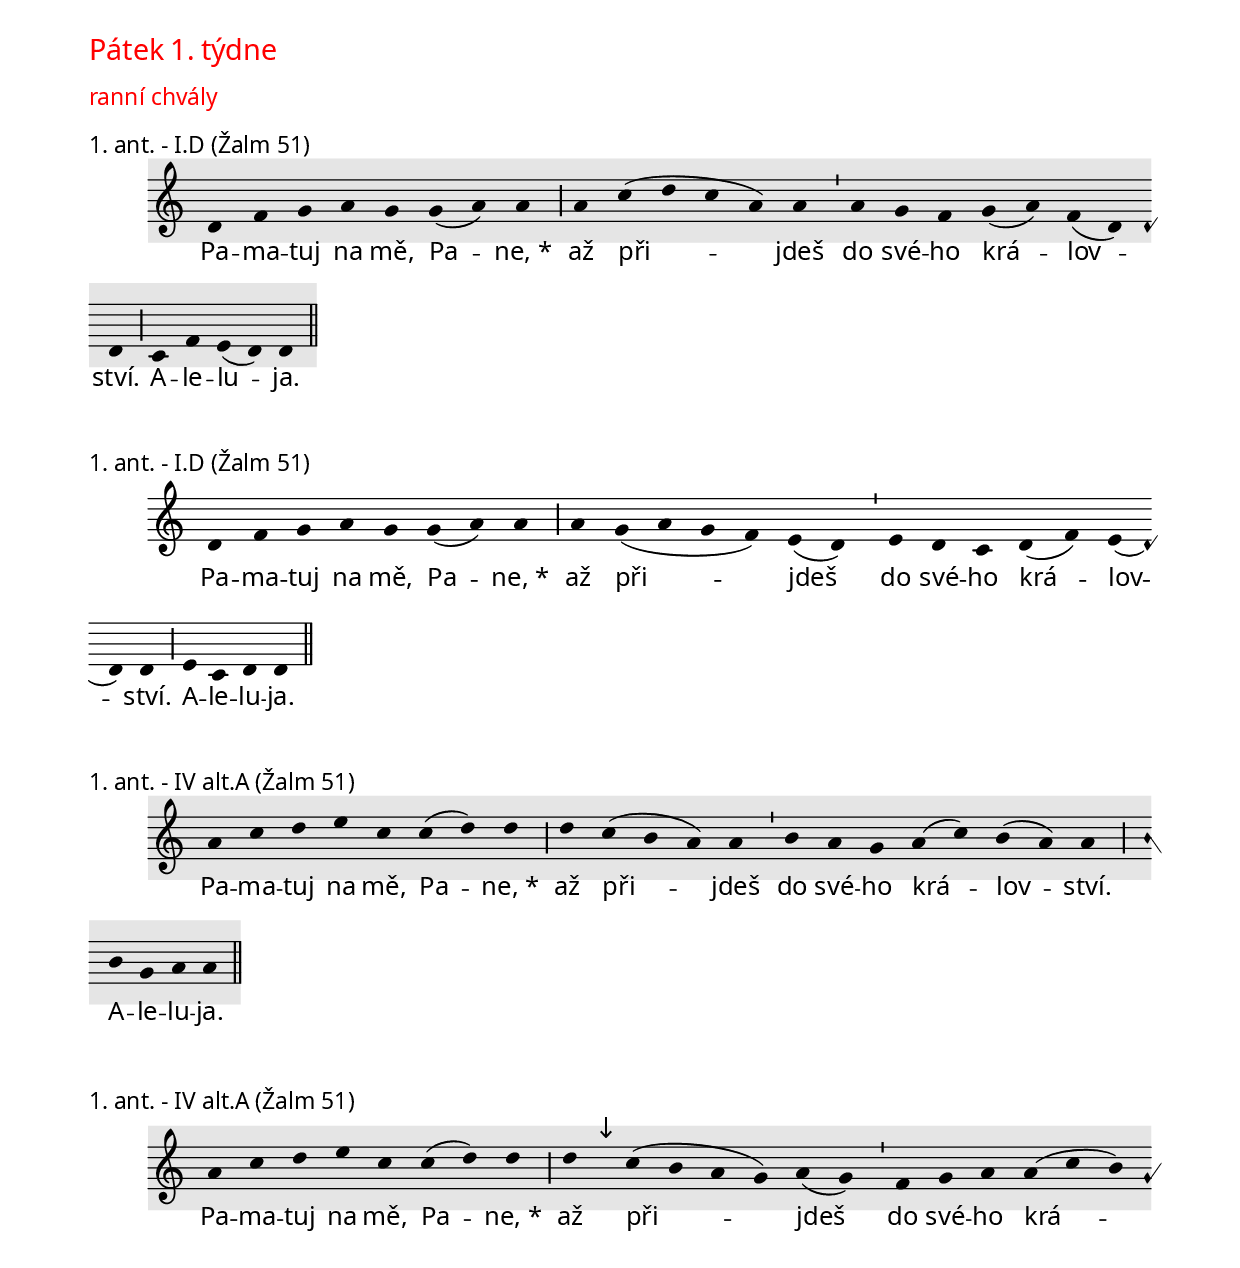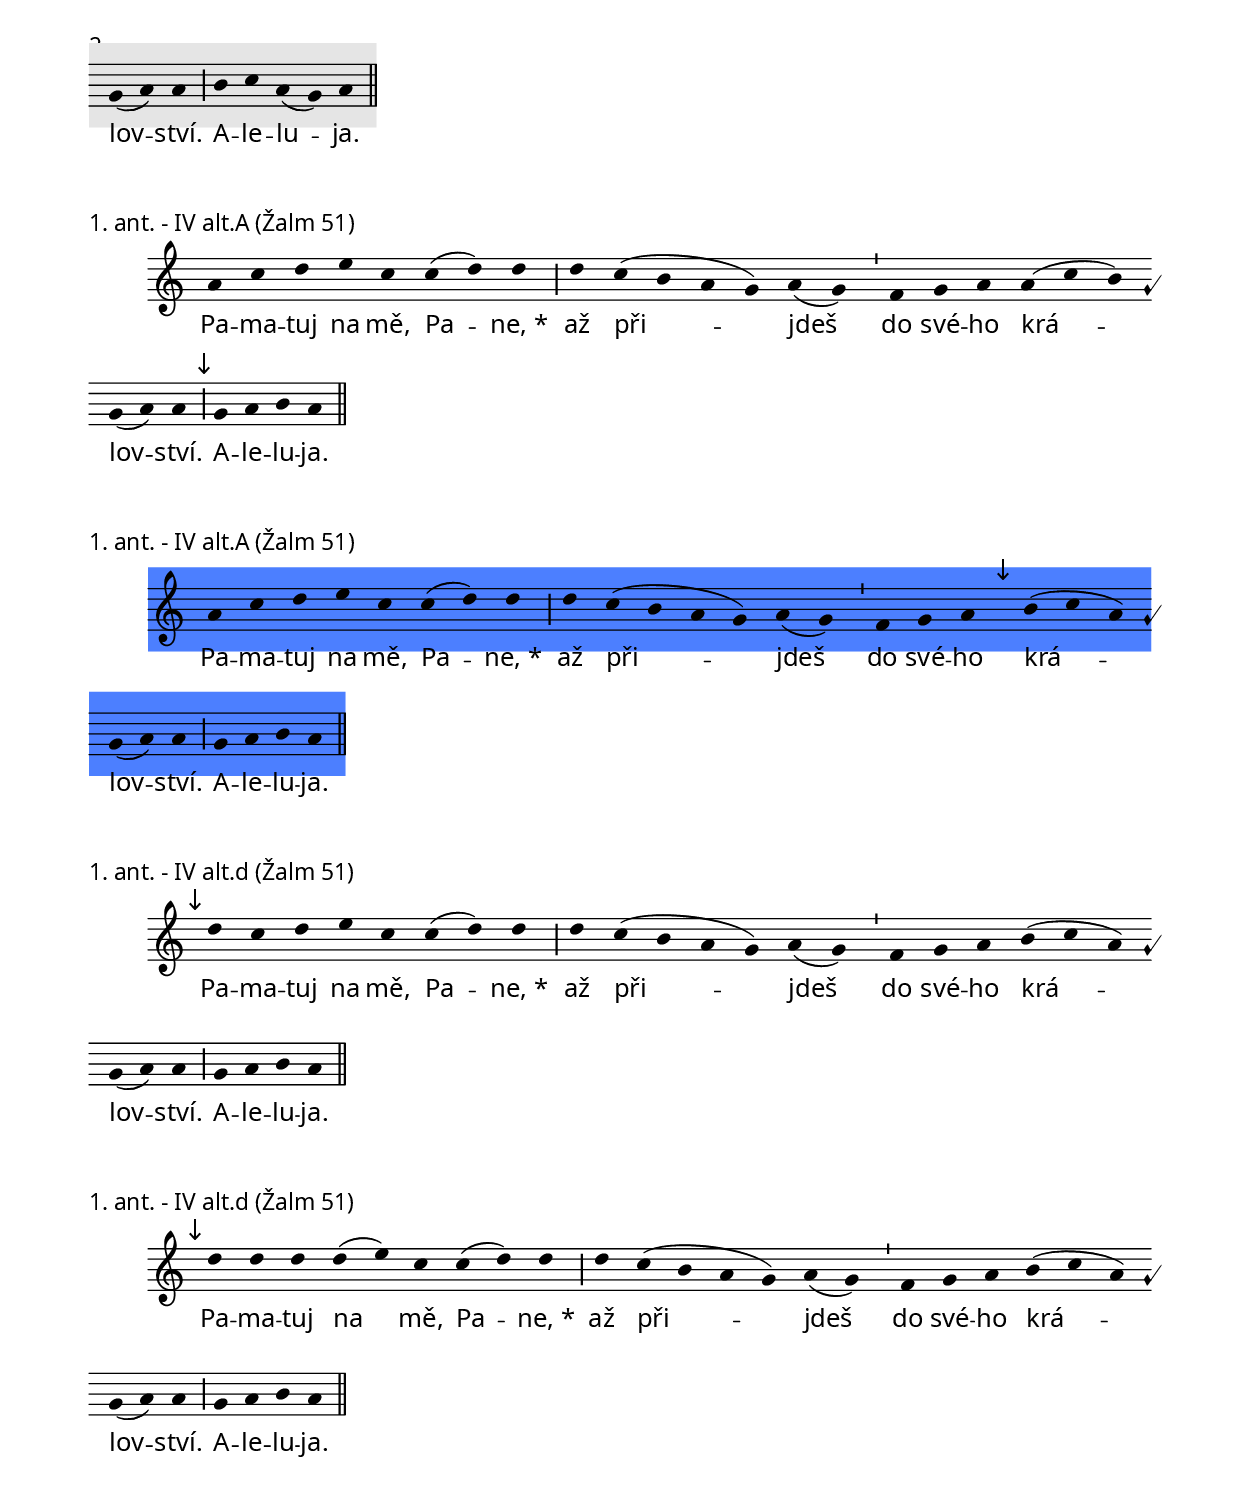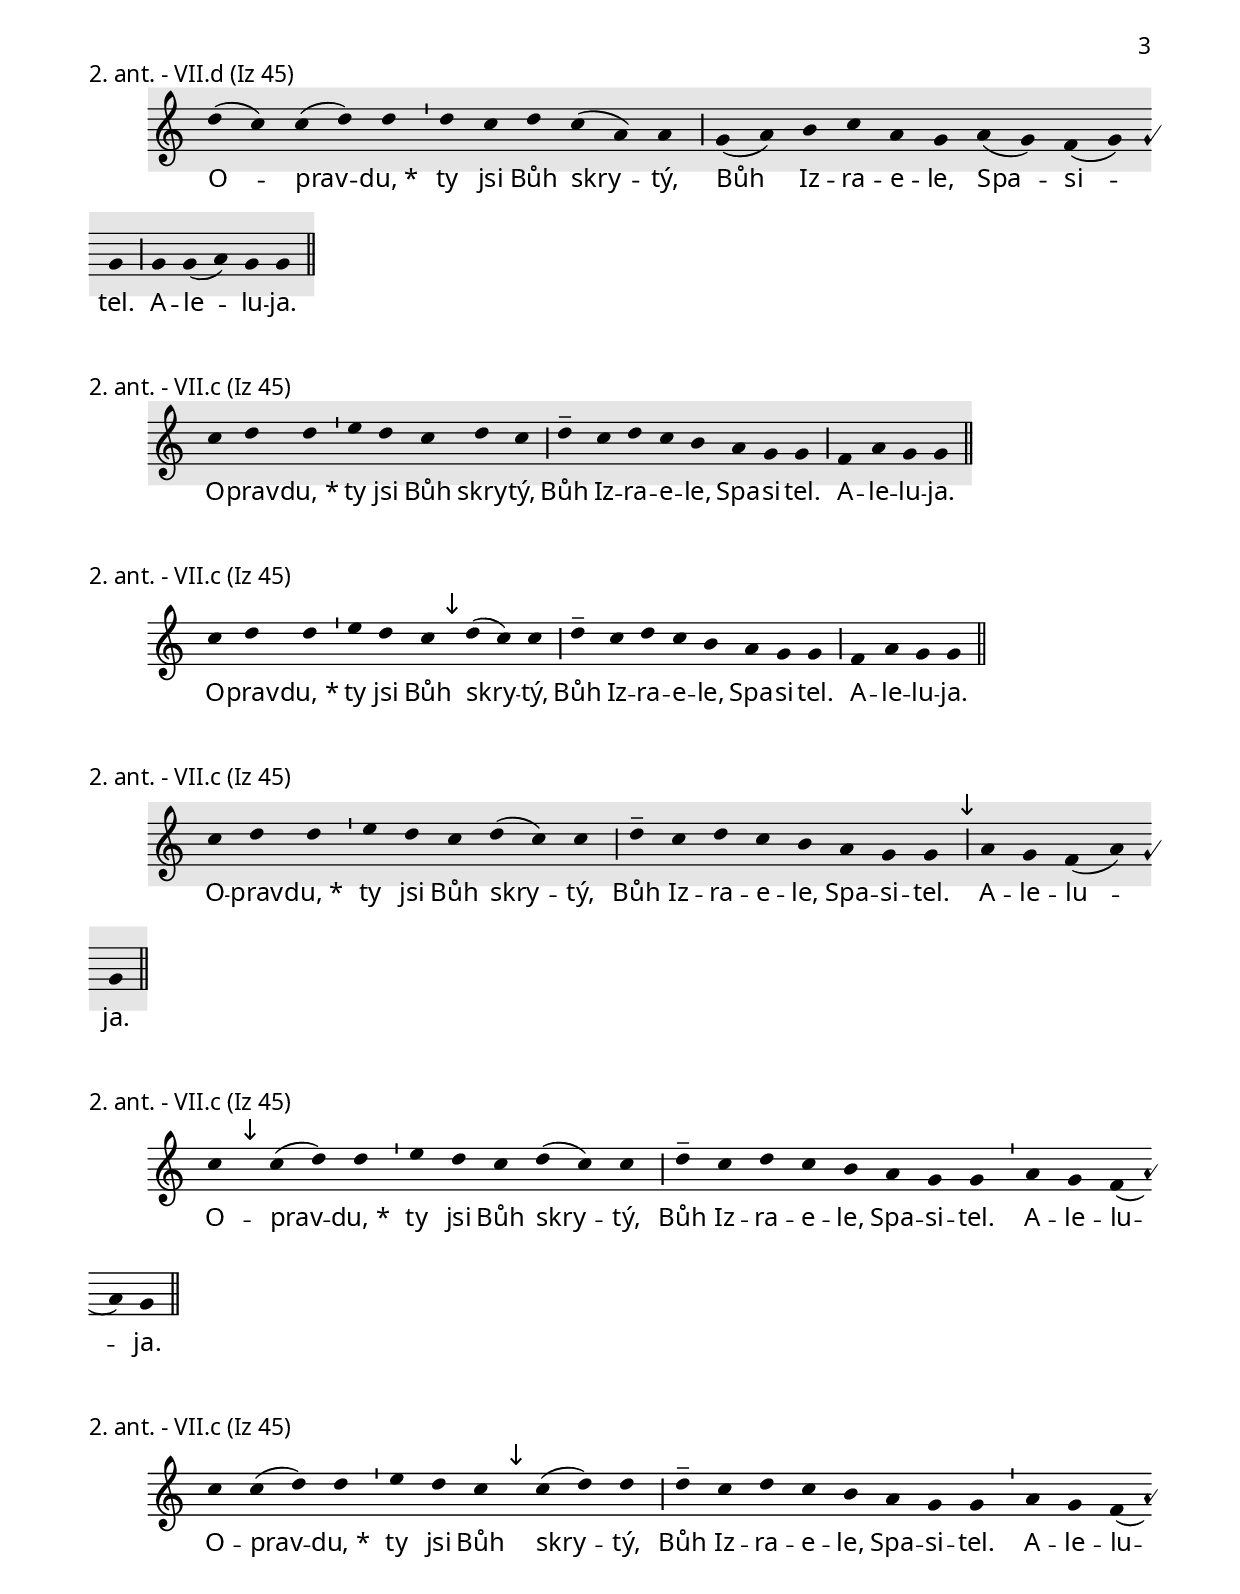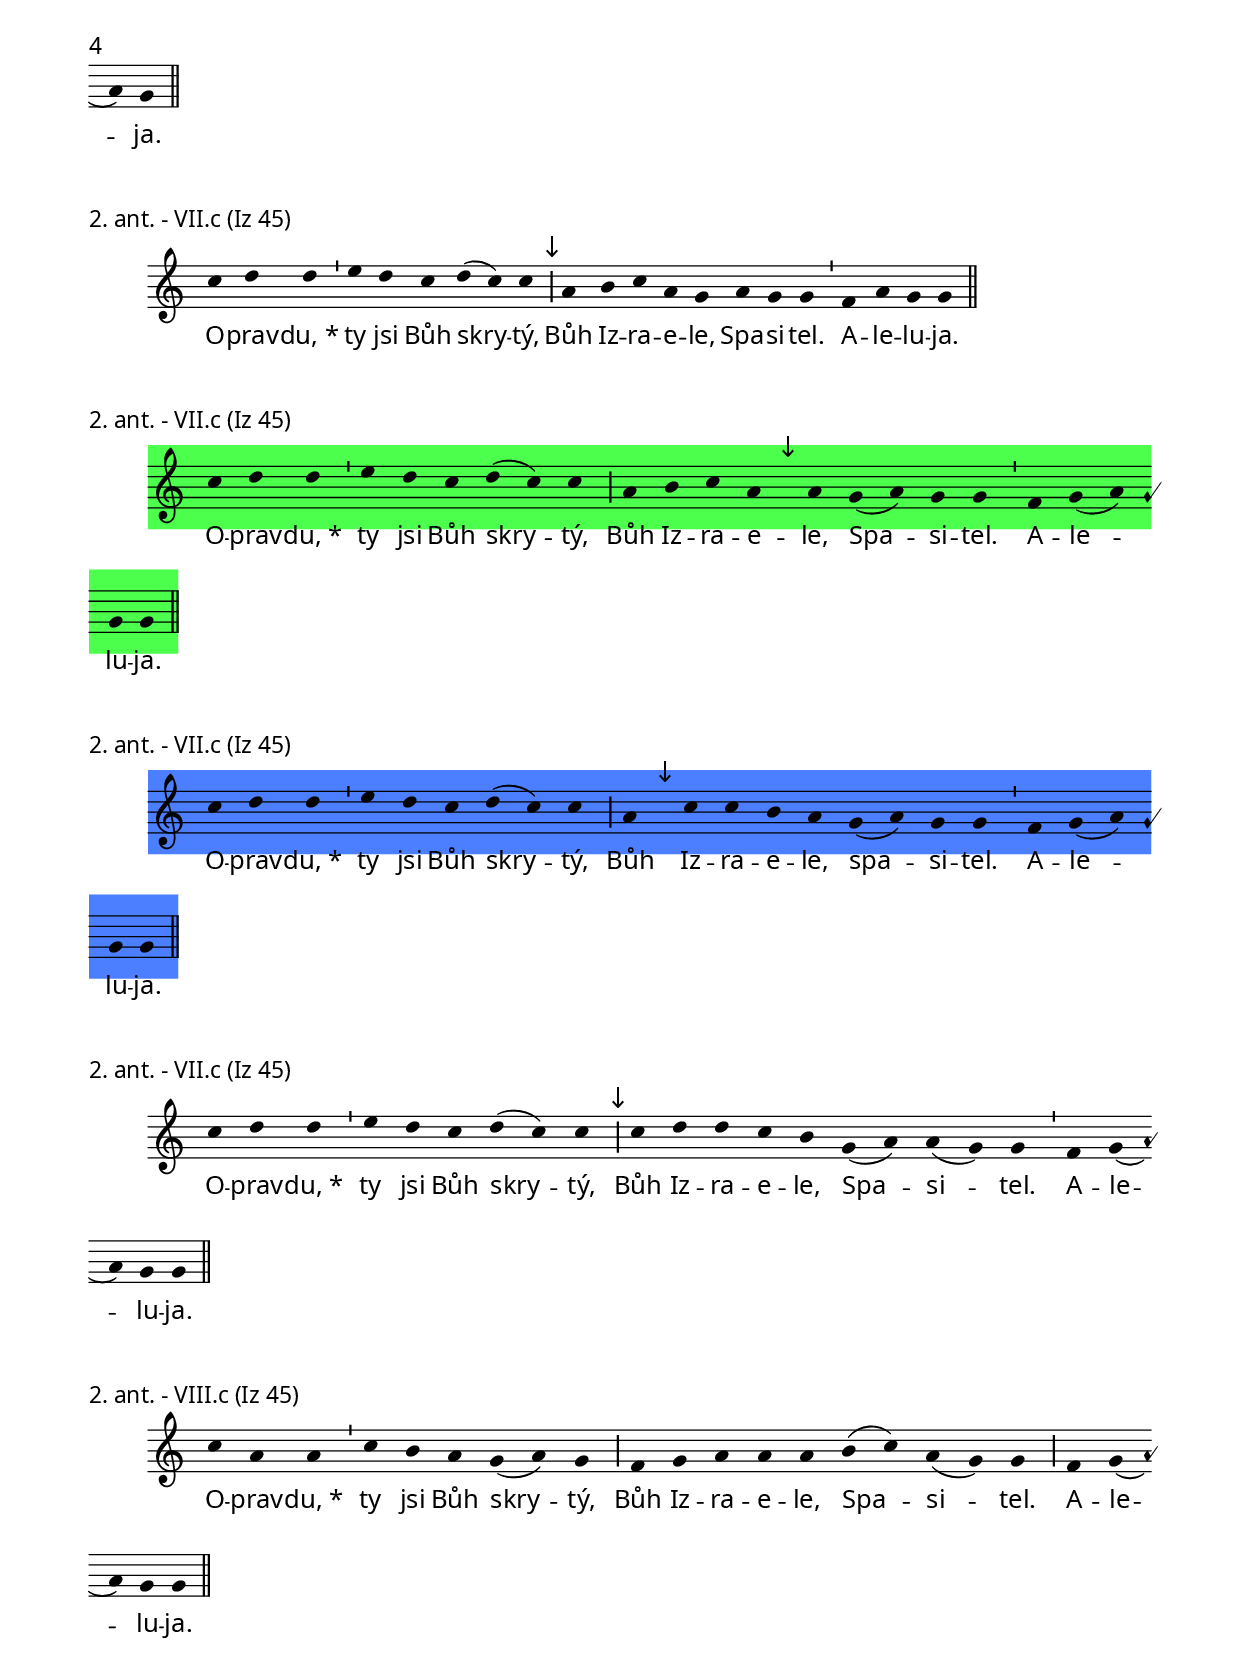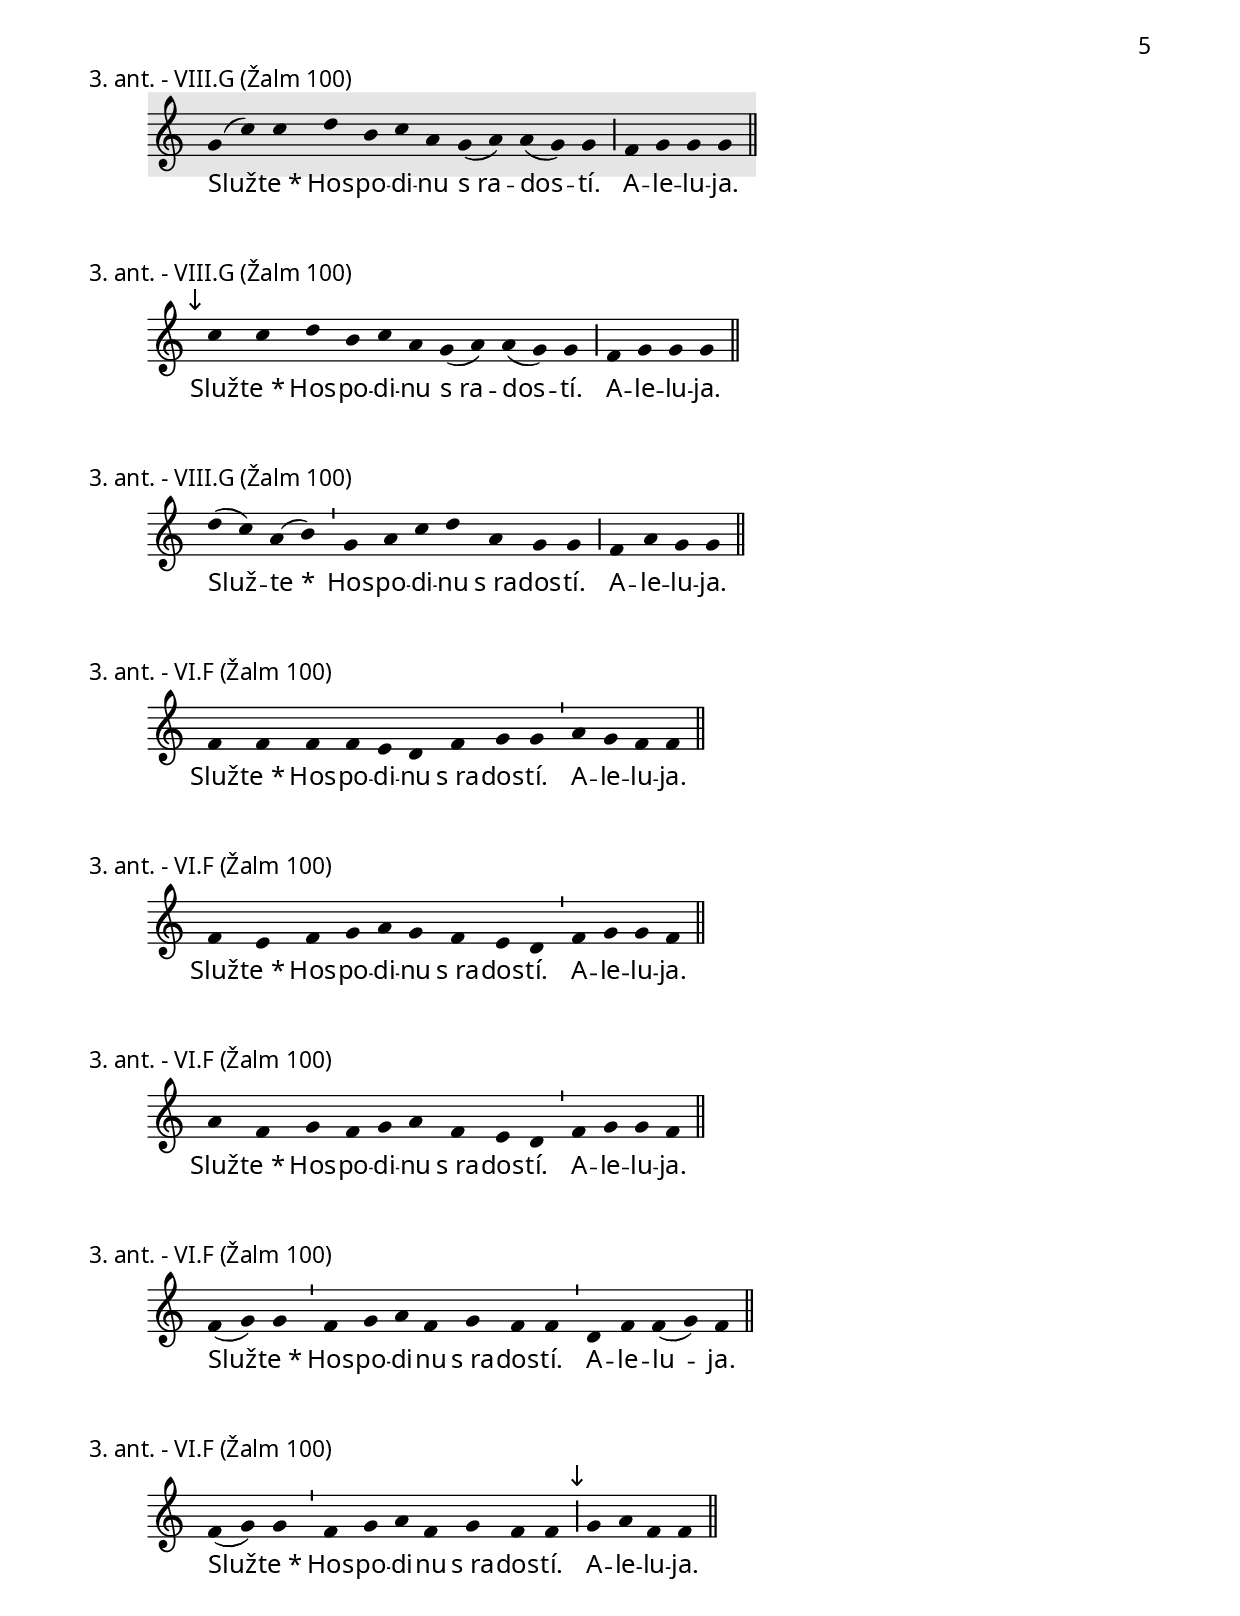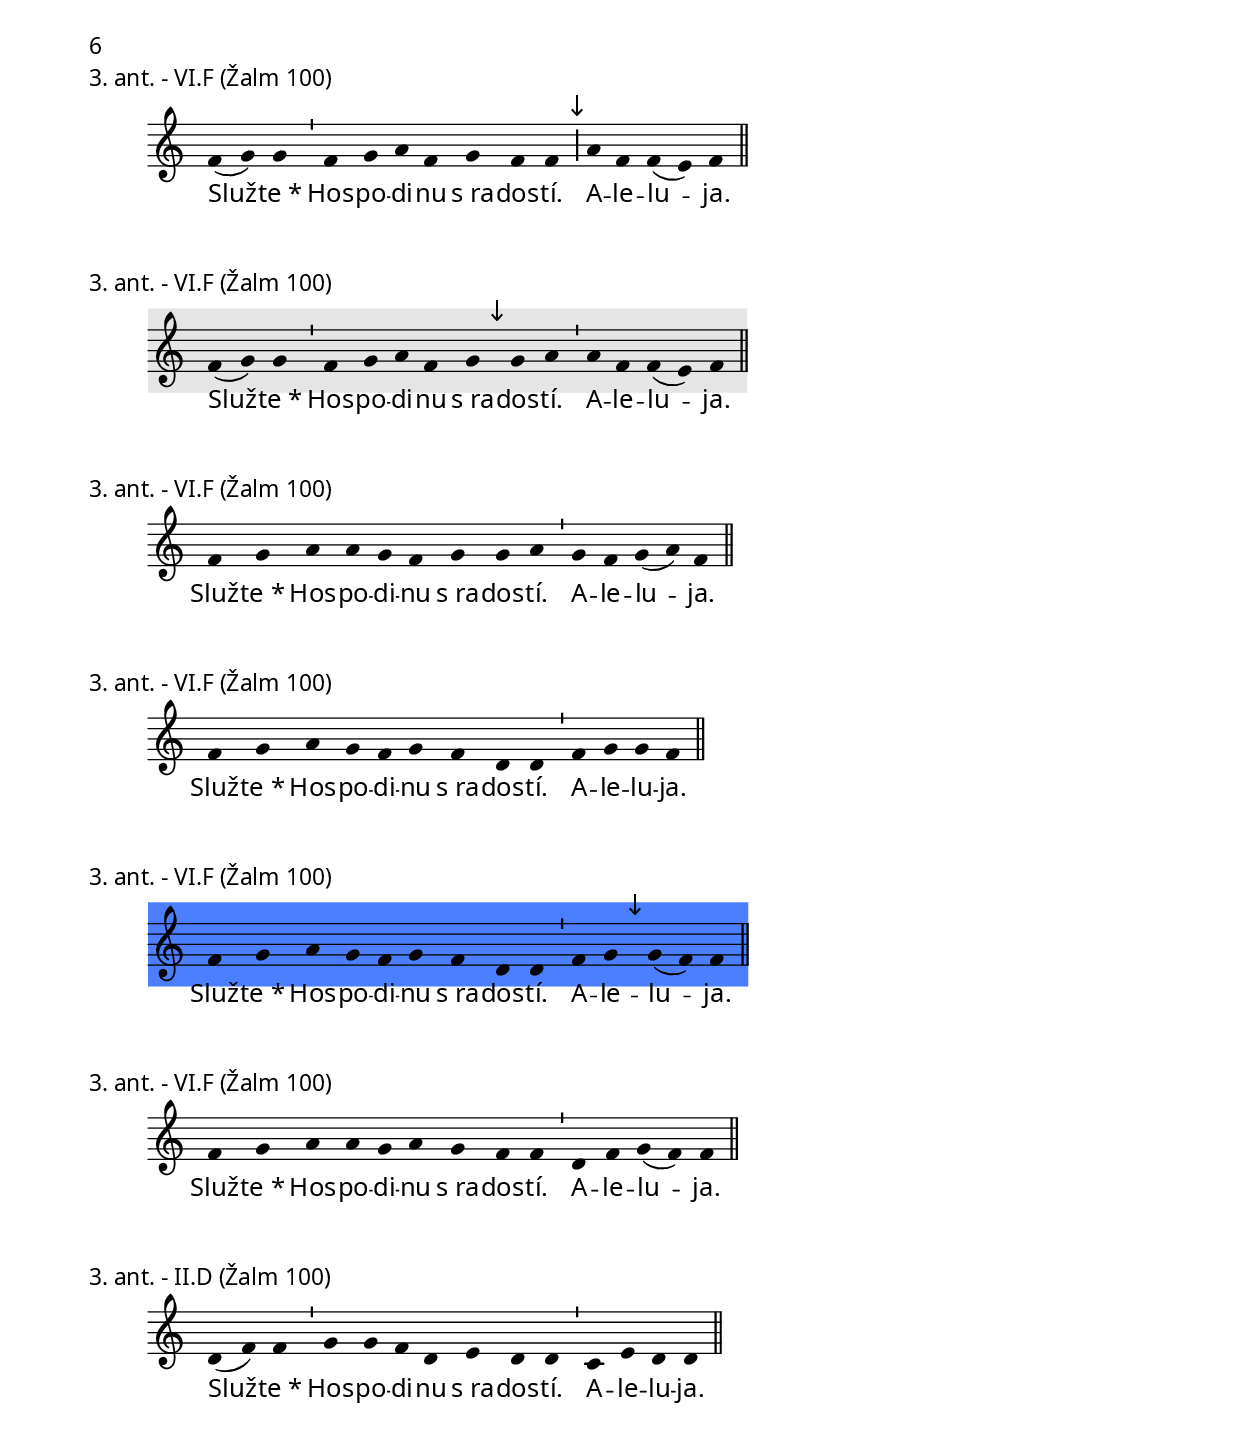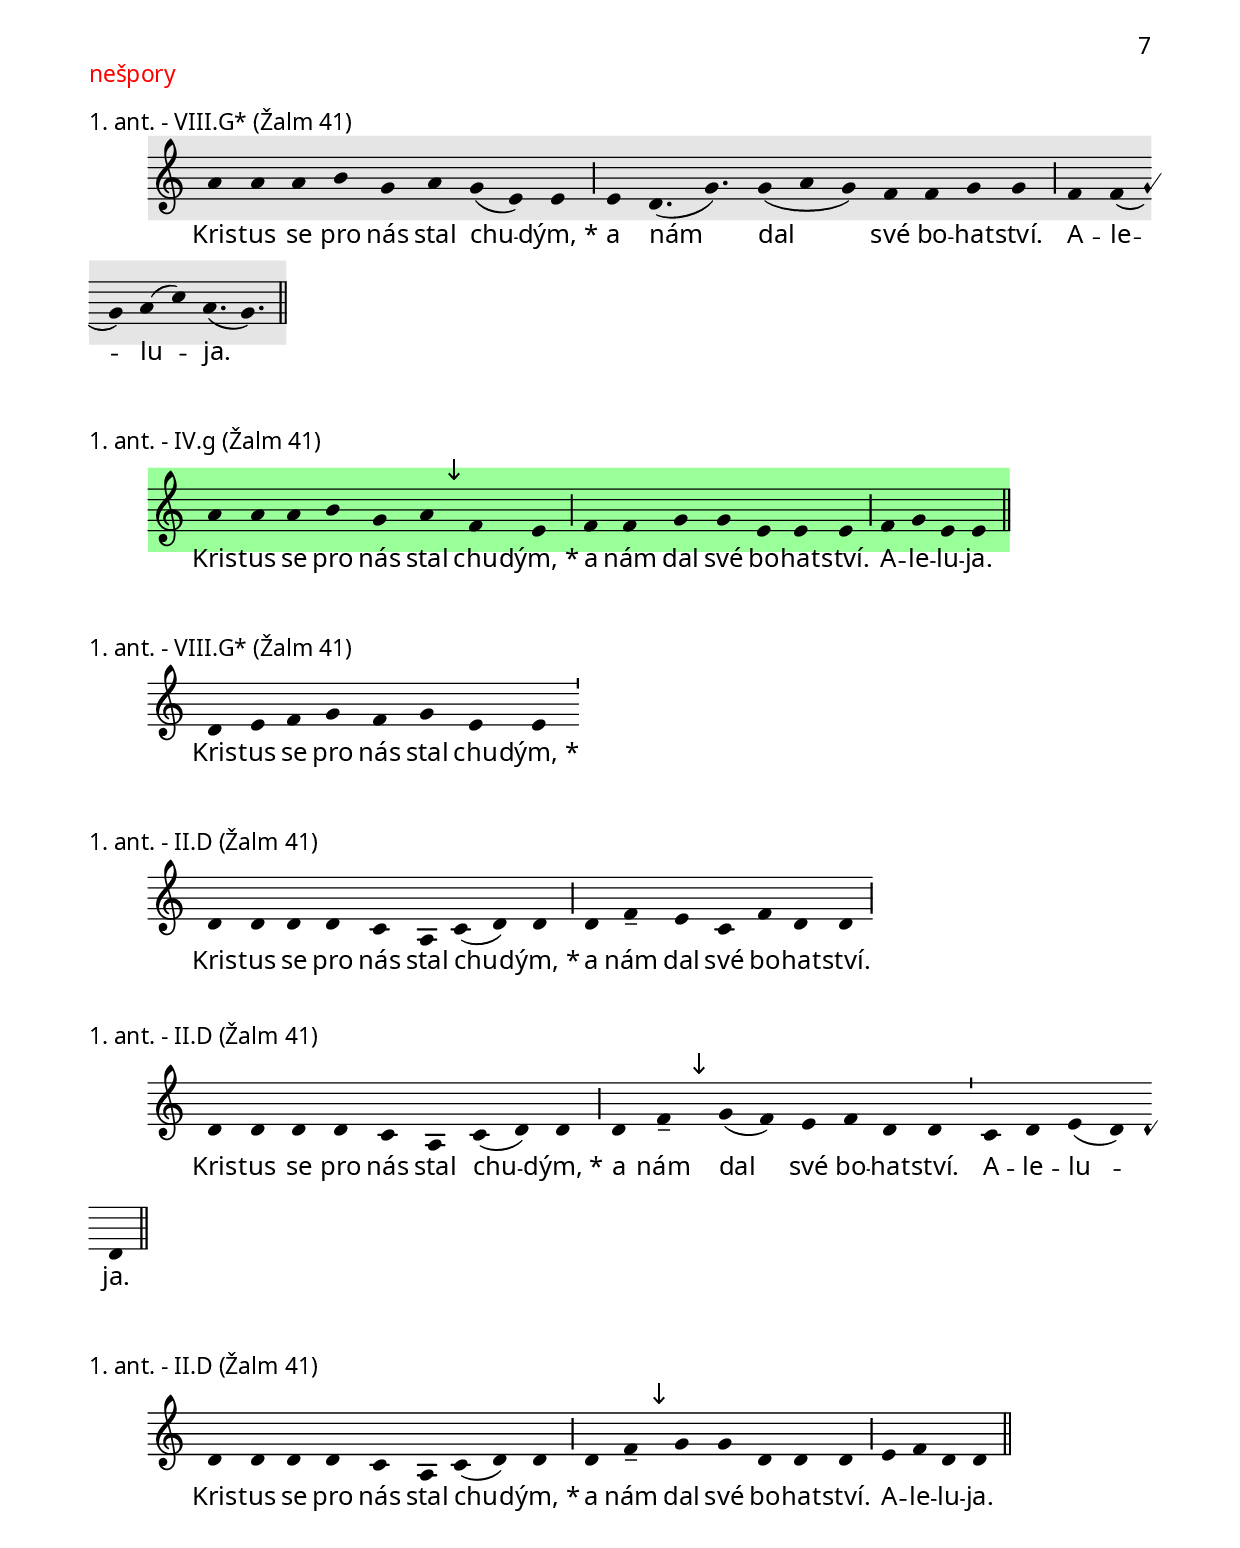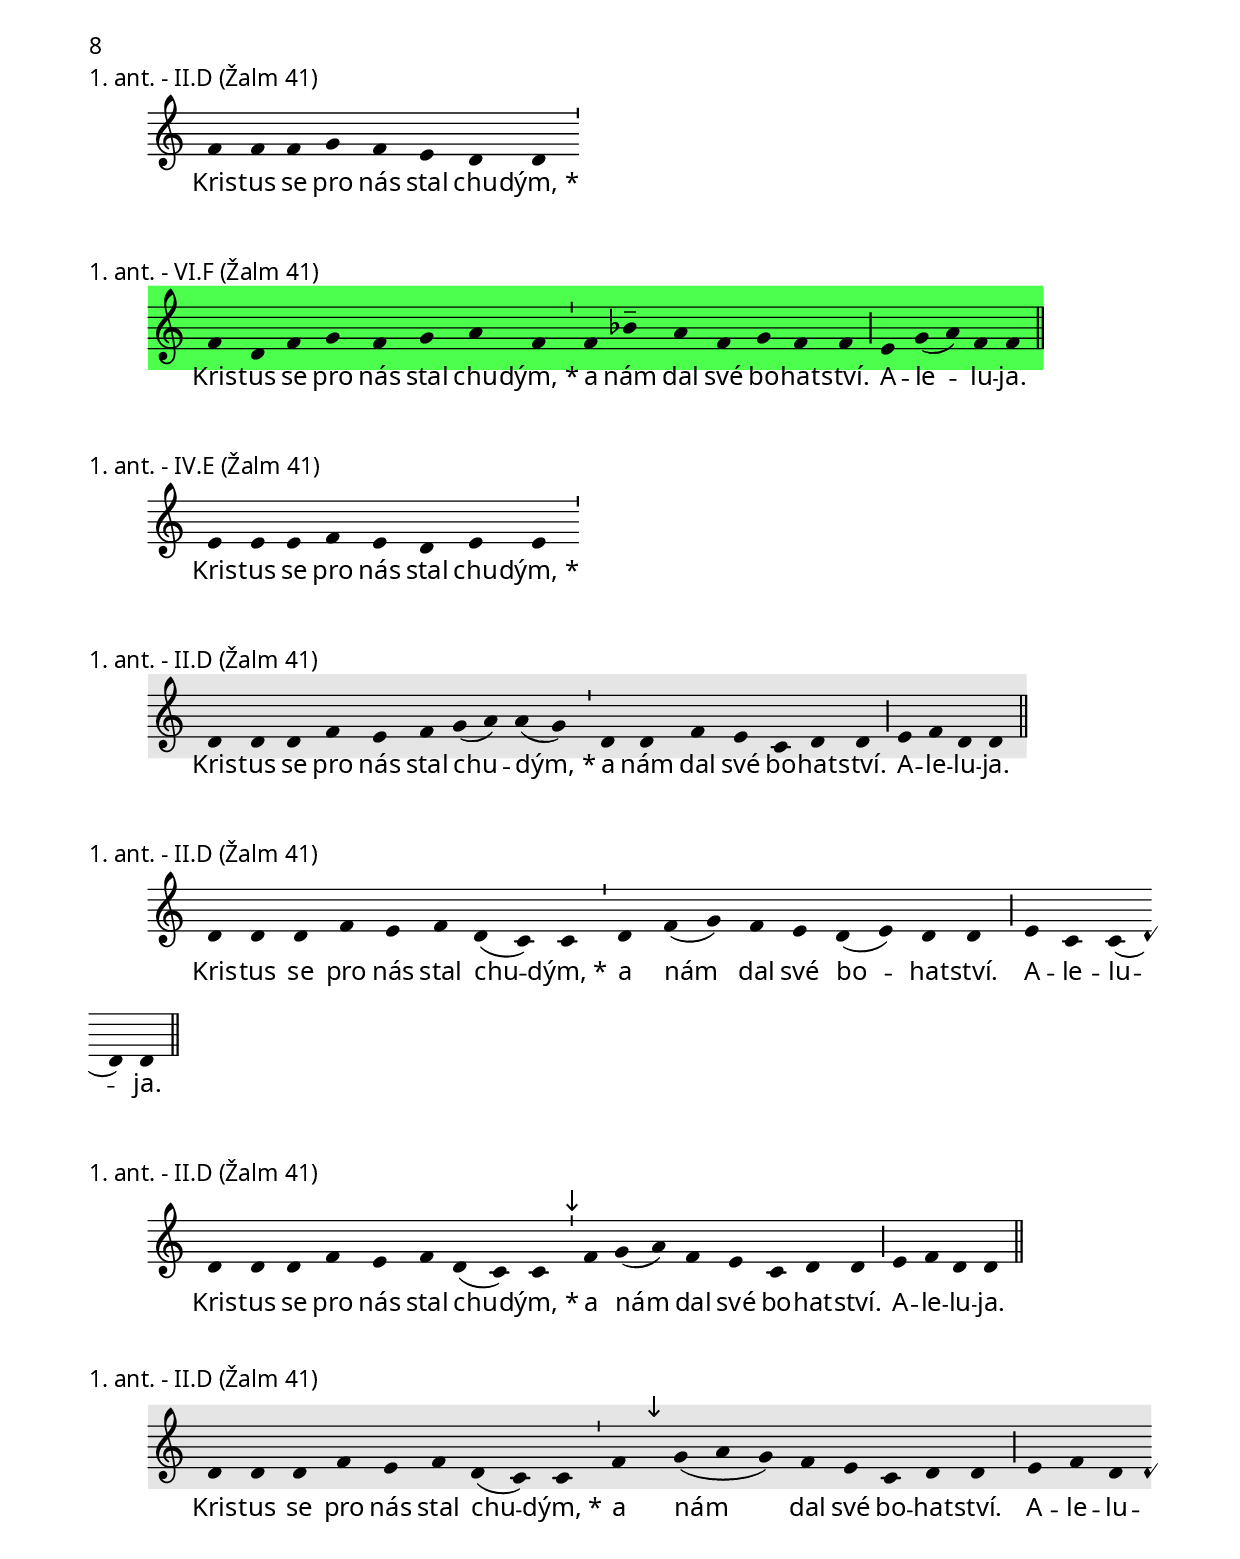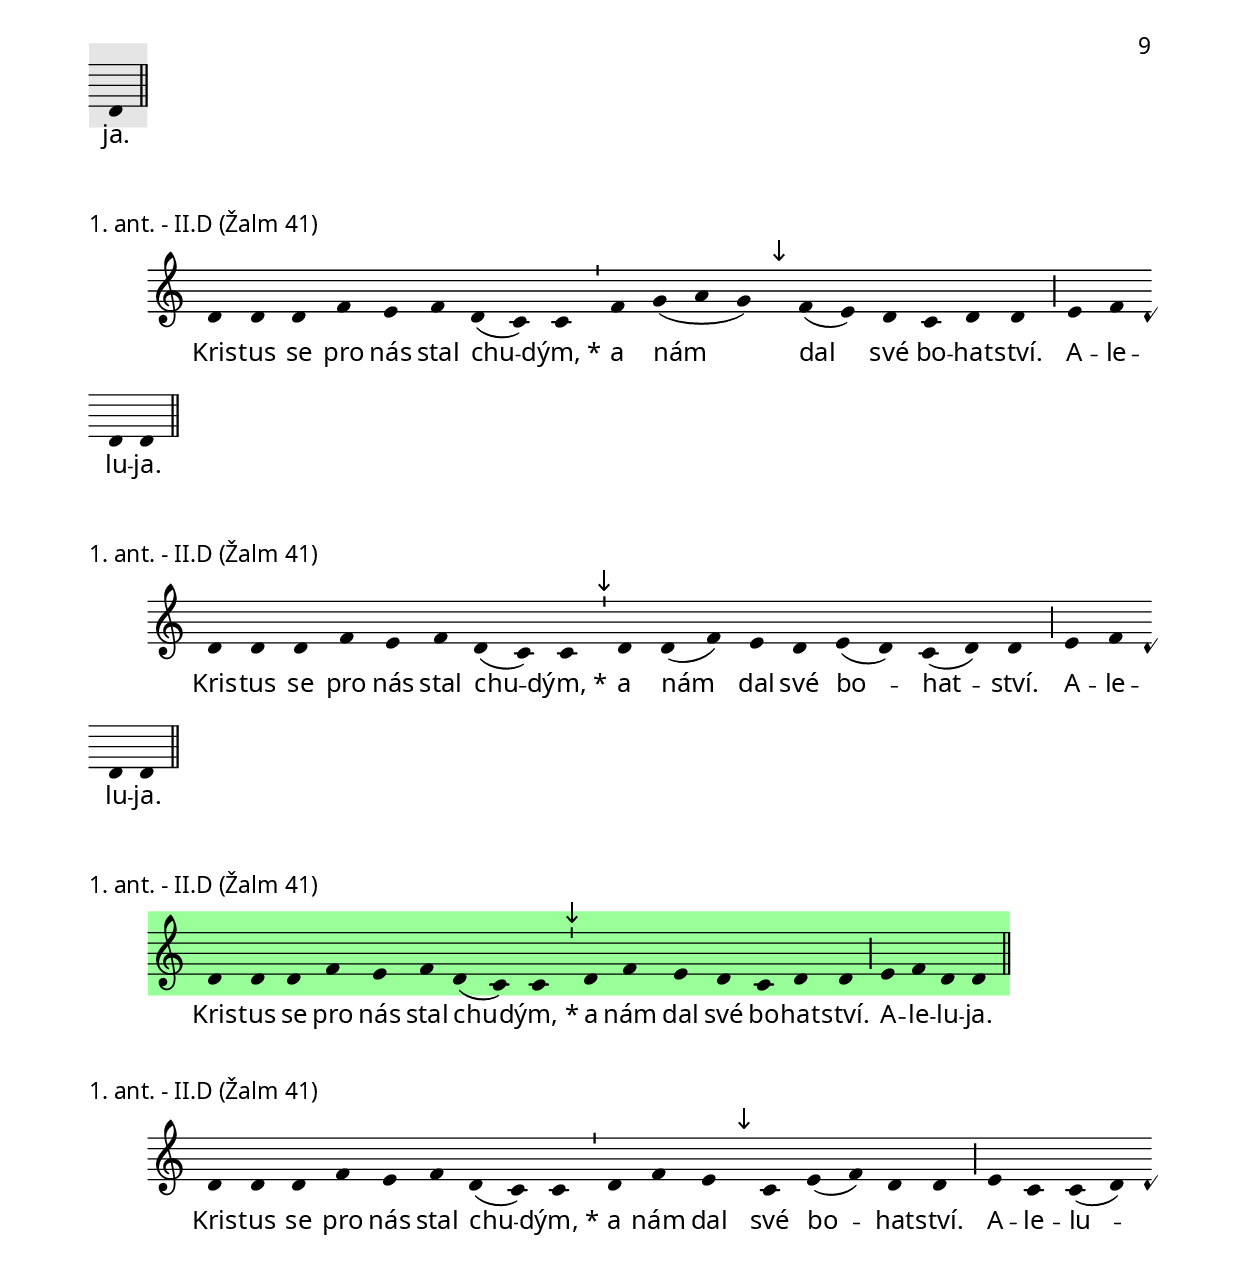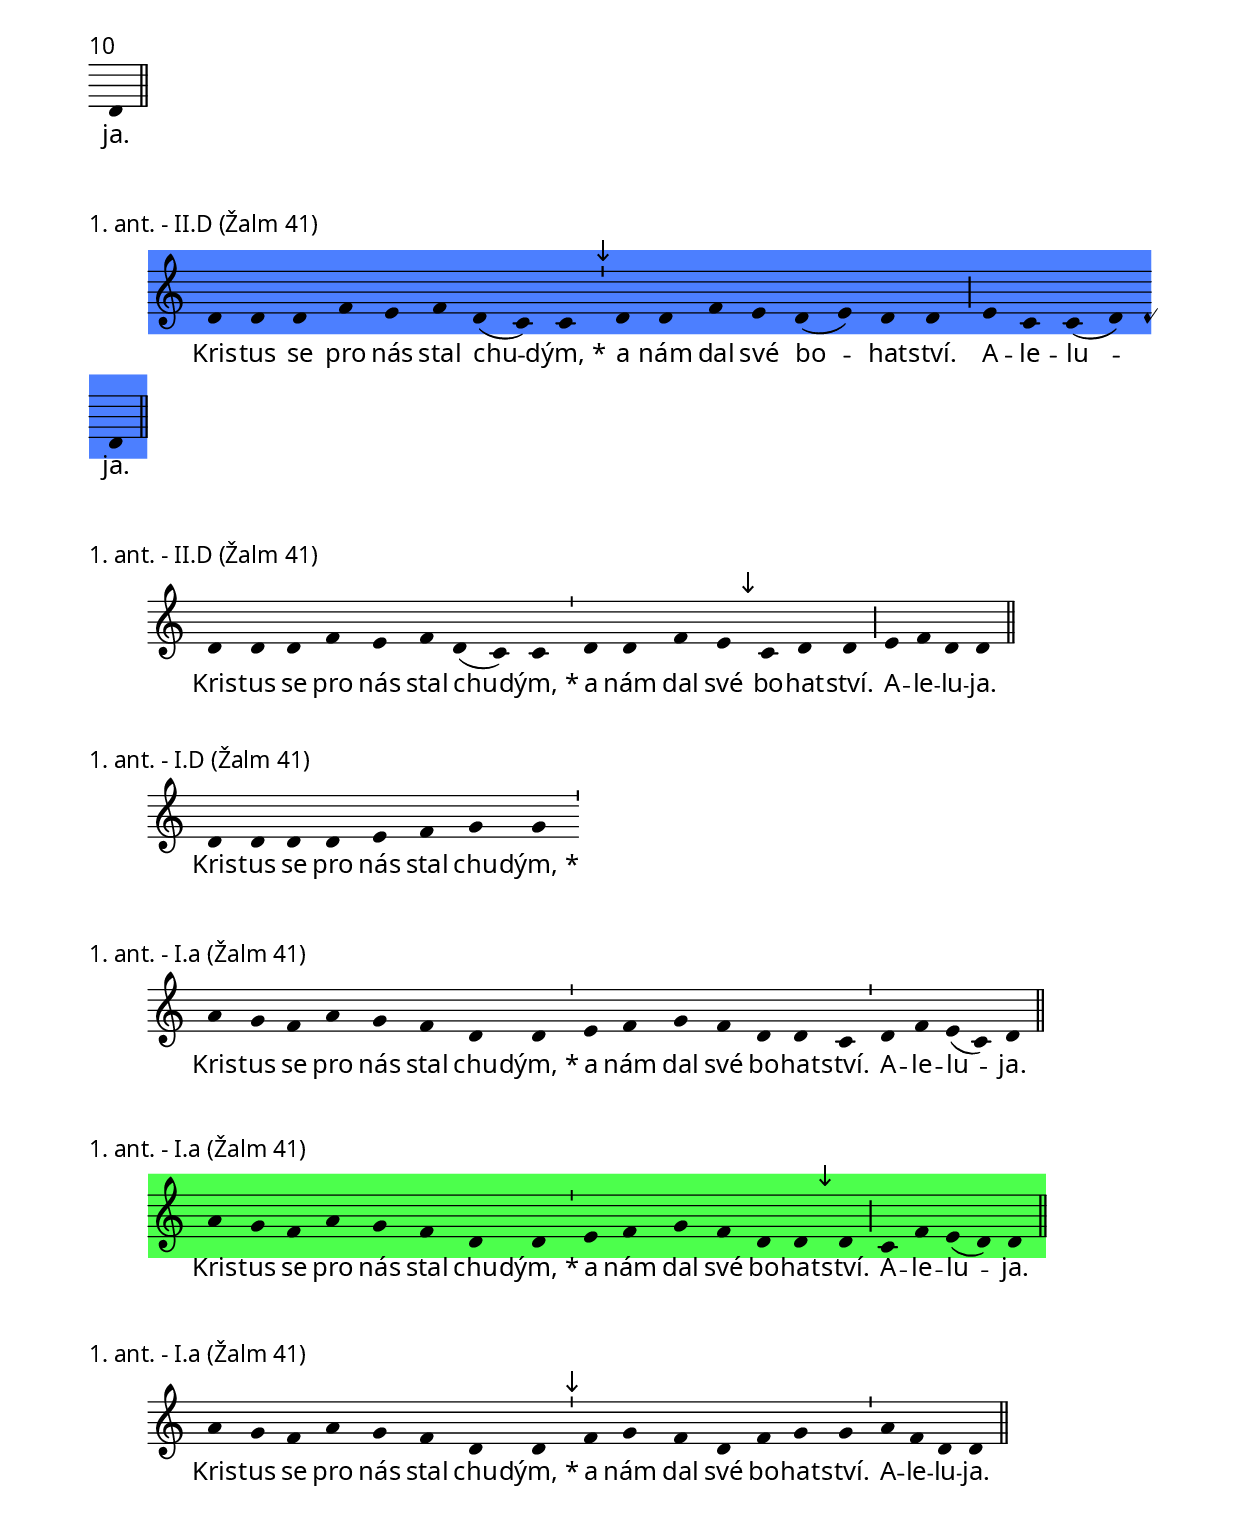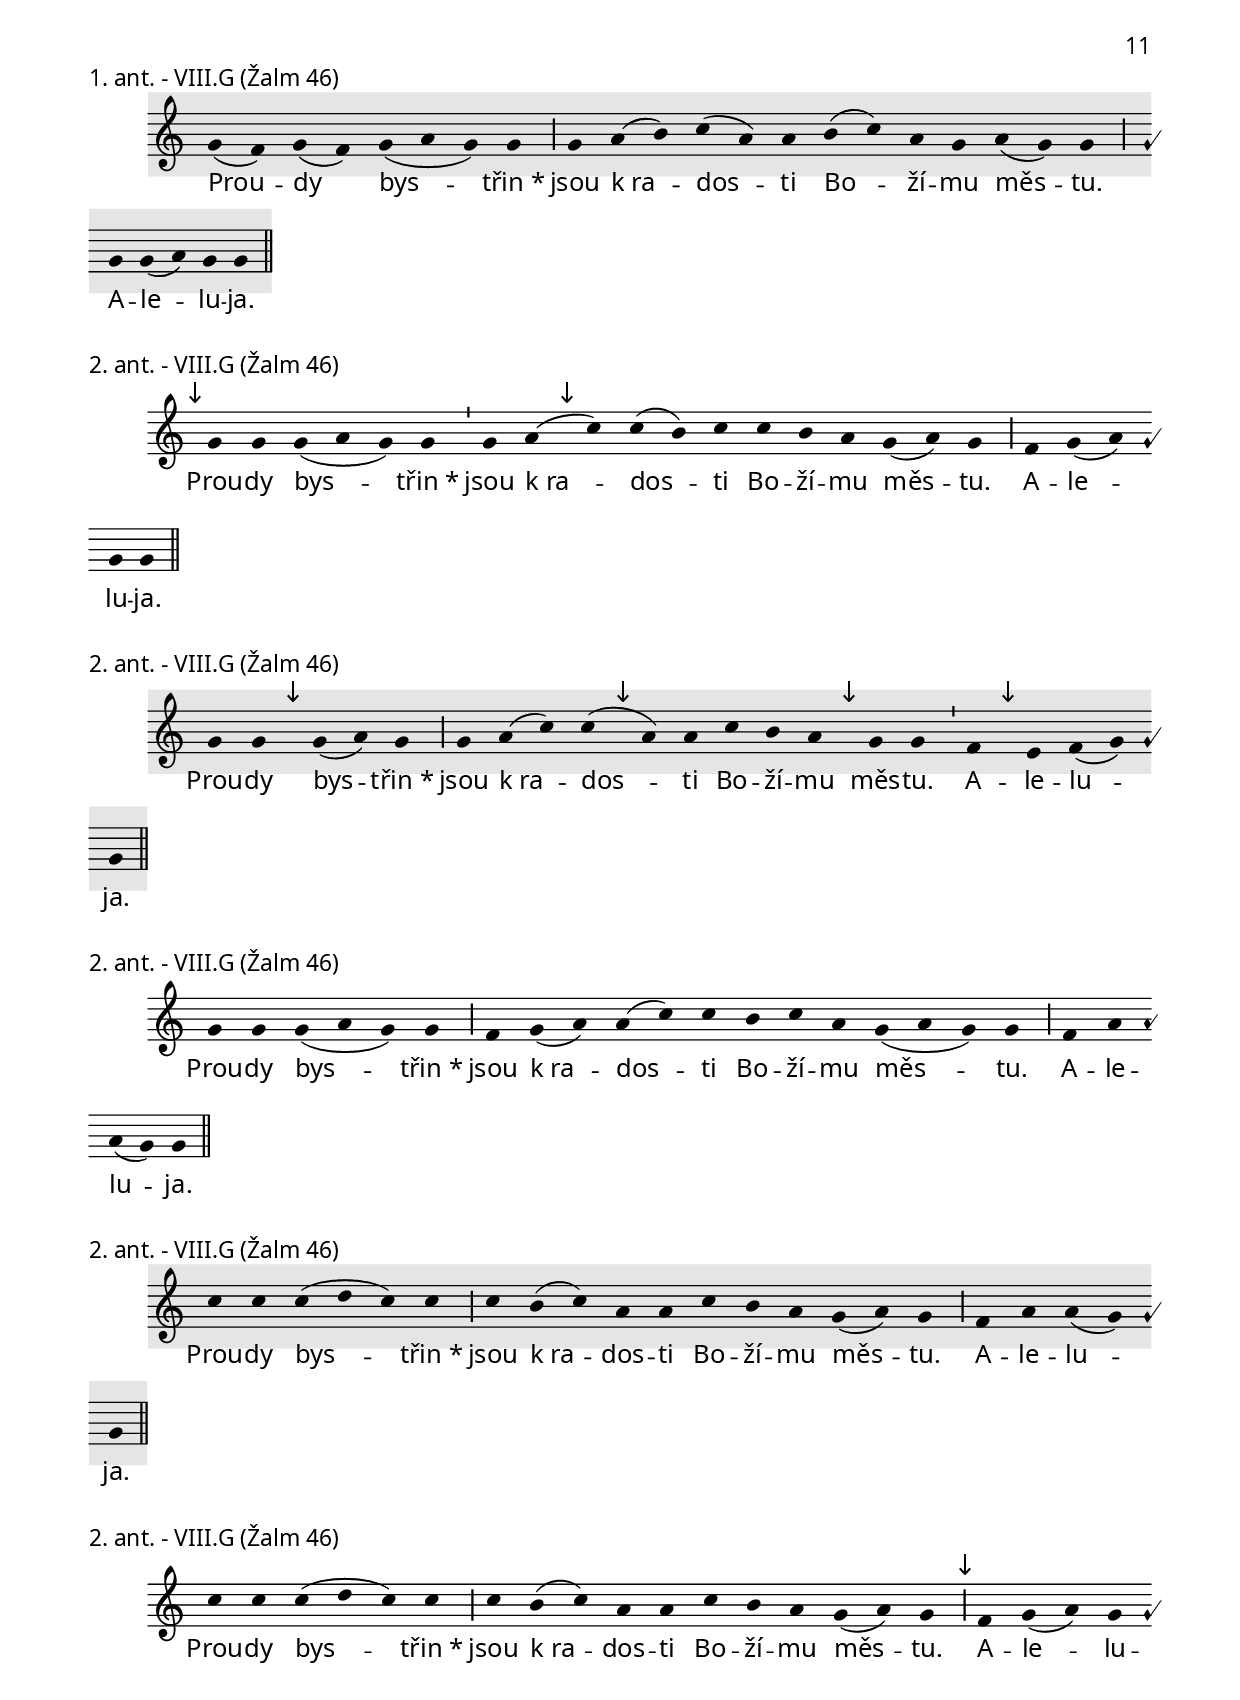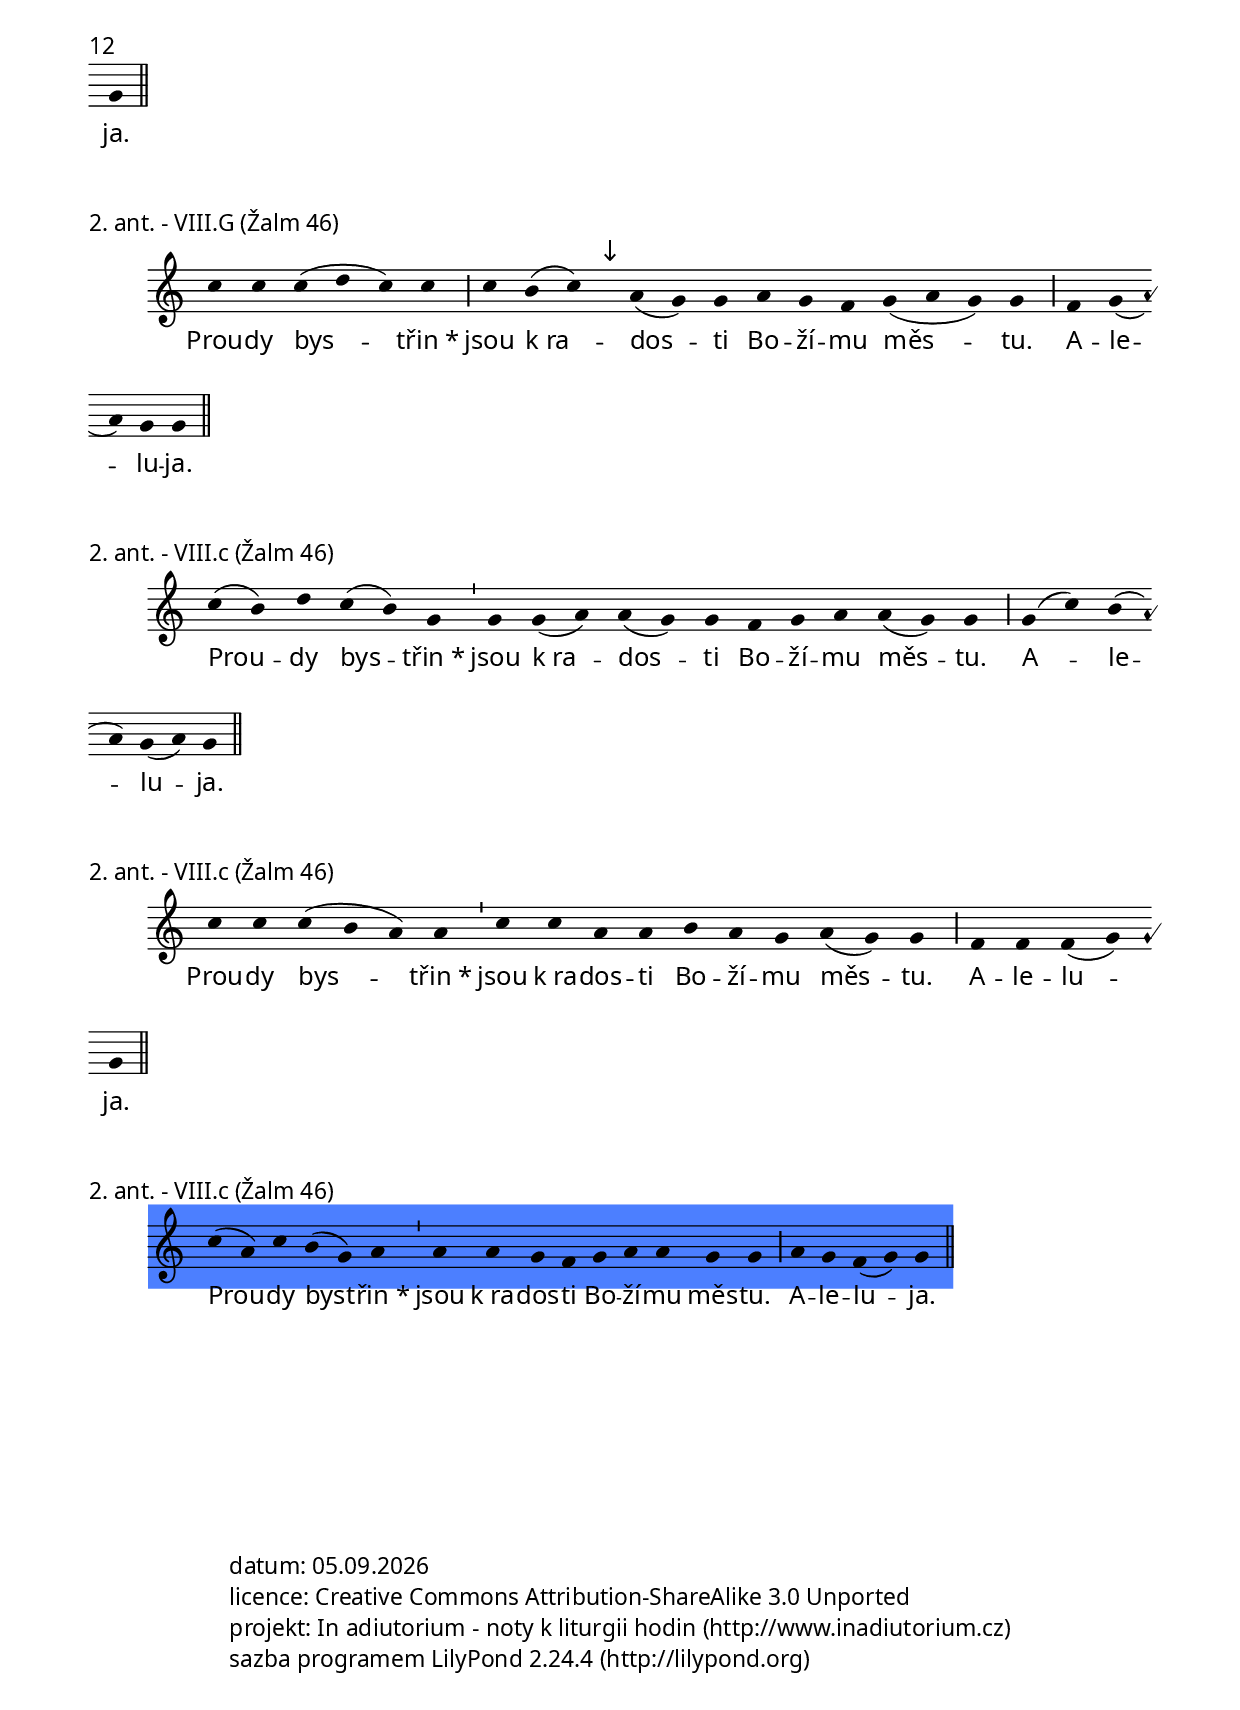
\include "../spolecne.ly"

\markup {\nadpisDen {Pátek 1. týdne}}

\markup {\nadpisHodinka {"ranní chvály"}}

\score {
  \relative c' {
    \zvyraznovacSedy
    \choralniRezim
    d4 f g a g g( a) a \barMaior
    a c( d c a) a \barMin a g f g( a) f( d) d \barMaior
    c f e( d) d \barFinalis
  }
  \addlyrics {
    Pa -- ma -- tuj na mě, Pa -- ne,_*
    až při -- jdeš do své -- ho krá -- lov -- ství.
    A -- le -- lu -- ja.
  }
  \header {
    quid = "1. ant."
    modus = "I"
    differentia = "D"
    psalmus = "Žalm 51"
    id = "rch-a1"
    piece = \markup {\sestavTitulek}
  }
}

\score {
  \relative c' {
    \choralniRezim
    d4 f g a g g( a) a \barMaior
    a g( a g f) e( d) \barMin e d c d( f) e( d) d \barMaior
    e c d d \barFinalis
  }
  \addlyrics {
    Pa -- ma -- tuj na mě, Pa -- ne,_*
    až při -- jdeš do své -- ho krá -- lov -- ství.
    A -- le -- lu -- ja.
  }
  \header {
    quid = "1. ant."
    modus = "I"
    differentia = "D"
    psalmus = "Žalm 51"
    id = "rch-a1"
    piece = \markup {\sestavTitulek}
  }
}

\score {
  \relative c'' {
    \zvyraznovacSedy
    \choralniRezim
    a4 c d e c c( d) d \barMaior
    d c( b a) a \barMin b a g a( c) b( a) a \barMaior
    b g a a \barFinalis
  }
  \addlyrics {
    Pa -- ma -- tuj na mě, Pa -- ne,_*
    až při -- jdeš do své -- ho krá -- lov -- ství.
    A -- le -- lu -- ja.
  }
  \header {
    quid = "1. ant."
    modus = "IV alt"
    differentia = "A"
    psalmus = "Žalm 51"
    id = "rch-a1"
    piece = \markup {\sestavTitulek}
  }
}

\score {
  \relative c'' {
    \zvyraznovacSedy
    \choralniRezim
    a4 c d e c c( d) d \barMaior
    d \mark\sipka c( b a g) a( g) \barMin f g a a( c b) g( a) a \barMaior
    b c a( g) a \barFinalis
  }
  \addlyrics {
    Pa -- ma -- tuj na mě, Pa -- ne,_*
    až při -- jdeš do své -- ho krá -- lov -- ství.
    A -- le -- lu -- ja.
  }
  \header {
    quid = "1. ant."
    modus = "IV alt"
    differentia = "A"
    psalmus = "Žalm 51"
    id = "rch-a1"
    piece = \markup {\sestavTitulek}
  }
}

\score {
  \relative c'' {
    \choralniRezim
    a4 c d e c c( d) d \barMaior
    d c( b a g) a( g) \barMin f g a a( c b) g( a) a \barMaior
    \mark\sipka g a b a \barFinalis
  }
  \addlyrics {
    Pa -- ma -- tuj na mě, Pa -- ne,_*
    až při -- jdeš do své -- ho krá -- lov -- ství.
    A -- le -- lu -- ja.
  }
  \header {
    quid = "1. ant."
    modus = "IV alt"
    differentia = "A"
    psalmus = "Žalm 51"
    id = "rch-a1"
    piece = \markup {\sestavTitulek}
  }
}

\score {
  \relative c'' {
    \zvyraznovacModry
    \choralniRezim
    a4 c d e c c( d) d \barMaior
    d c( b a g) a( g) \barMin f g a \mark\sipka b( c a) g( a) a \barMaior
    g a b a \barFinalis
  }
  \addlyrics {
    Pa -- ma -- tuj na mě, Pa -- ne,_*
    až při -- jdeš do své -- ho krá -- lov -- ství.
    A -- le -- lu -- ja.
  }
  \header {
    quid = "1. ant."
    modus = "IV alt"
    differentia = "A"
    psalmus = "Žalm 51"
    id = "rch-a1"
    piece = \markup {\sestavTitulek}
  }
}

\score {
  \relative c'' {
    \choralniRezim
    \mark\sipka d4 c d e c c( d) d \barMaior
    d c( b a g) a( g) \barMin f g a b( c a) g( a) a \barMaior
    g a b a \barFinalis
  }
  \addlyrics {
    Pa -- ma -- tuj na mě, Pa -- ne,_*
    až při -- jdeš do své -- ho krá -- lov -- ství.
    A -- le -- lu -- ja.
  }
  \header {
    quid = "1. ant."
    modus = "IV alt"
    differentia = "d"
    psalmus = "Žalm 51"
    id = "rch-a1"
    piece = \markup {\sestavTitulek}
  }
}

\score {
  \relative c'' {
    \choralniRezim
    \mark\sipka d4 d d d( e) c c( d) d \barMaior
    d c( b a g) a( g) \barMin f g a b( c a) g( a) a \barMaior
    g a b a \barFinalis
  }
  \addlyrics {
    Pa -- ma -- tuj na mě, Pa -- ne,_*
    až při -- jdeš do své -- ho krá -- lov -- ství.
    A -- le -- lu -- ja.
  }
  \header {
    quid = "1. ant."
    modus = "IV alt"
    differentia = "d"
    psalmus = "Žalm 51"
    id = "rch-a1"
    piece = \markup {\sestavTitulek}
  }
}

\pageBreak

\score {
  \relative c'' {
    \zvyraznovacSedy
    \choralniRezim
    d4( c) c( d) d \barMin d c d c( a) a \barMaior
    g( a) b c a g a( g) f( g) g \barMaior
    g g( a) g g \barFinalis
  }
  \addlyrics {
    O -- prav -- du,_* ty jsi Bůh skry -- tý,
    Bůh Iz -- ra -- e -- le, Spa -- si -- tel.
    A -- le -- lu -- ja.
  }
  \header {
    quid = "2. ant."
    modus = "VII"
    differentia = "d"
    psalmus = "Iz 45"
    id = "rch-a2"
    placet = "r"
    piece = \markup {\sestavTitulek}
  }
}

\score {
  \relative c'' {
    \zvyraznovacSedy
    \choralniRezim
    c4 d d \barMin
    e d c d c \barMaior
    d-- c d c b a g g \barMaior
    f a g g \barFinalis
  }
  \addlyrics {
    O -- prav -- du,_*
    ty jsi Bůh skry -- tý,
    Bůh Iz -- ra -- e -- le, Spa -- si -- tel.
    A -- le -- lu -- ja.
  }
  \header {
    quid = "2. ant."
    modus = "VII"
    differentia = "c"
    psalmus = "Iz 45"
    id = "rch-a2"
    piece = \markup {\sestavTitulek}
  }
}

\score {
  \relative c'' {
    \choralniRezim
    c4 d d \barMin
    e d c \mark\sipka d( c) c \barMaior
    d-- c d c b a g g \barMaior
    f a g g \barFinalis
  }
  \addlyrics {
    O -- prav -- du,_*
    ty jsi Bůh skry -- tý,
    Bůh Iz -- ra -- e -- le, Spa -- si -- tel.
    A -- le -- lu -- ja.
  }
  \header {
    quid = "2. ant."
    modus = "VII"
    differentia = "c"
    psalmus = "Iz 45"
    id = "rch-a2"
    piece = \markup {\sestavTitulek}
  }
}

\score {
  \relative c'' {
    \zvyraznovacSedy
    \choralniRezim
    c4 d d \barMin
    e d c d( c) c \barMaior
    d-- c d c b a g g \barMaior
    \mark\sipka a g f( a) g \barFinalis
  }
  \addlyrics {
    O -- prav -- du,_*
    ty jsi Bůh skry -- tý,
    Bůh Iz -- ra -- e -- le, Spa -- si -- tel.
    A -- le -- lu -- ja.
  }
  \header {
    quid = "2. ant."
    modus = "VII"
    differentia = "c"
    psalmus = "Iz 45"
    placet = "nápěv poslední části posouvá smysl, protože zazpívané to zní jako _Bůh, Izraele spasitel_"
    id = "rch-a2"
    piece = \markup {\sestavTitulek}
  }
}

\score {
  \relative c'' {
    \choralniRezim
    c4 \mark\sipka c( d) d \barMin
    e d c d( c) c \barMaior
    d-- c d c b a g g \barMin
    a g f( a) g \barFinalis
  }
  \addlyrics {
    O -- prav -- du,_*
    ty jsi Bůh skry -- tý,
    Bůh Iz -- ra -- e -- le, Spa -- si -- tel.
    A -- le -- lu -- ja.
  }
  \header {
    quid = "2. ant."
    modus = "VII"
    differentia = "c"
    psalmus = "Iz 45"
    id = "rch-a2"
    piece = \markup {\sestavTitulek}
  }
}

\score {
  \relative c'' {
    \choralniRezim
    c4 c( d) d \barMin
    e d c \mark\sipka c( d) d \barMaior
    d-- c d c b a g g \barMin
    a g f( a) g \barFinalis
  }
  \addlyrics {
    O -- prav -- du,_*
    ty jsi Bůh skry -- tý,
    Bůh Iz -- ra -- e -- le, Spa -- si -- tel.
    A -- le -- lu -- ja.
  }
  \header {
    quid = "2. ant."
    modus = "VII"
    differentia = "c"
    psalmus = "Iz 45"
    id = "rch-a2"
    piece = \markup {\sestavTitulek}
  }
}

\score {
  \relative c'' {
    \choralniRezim
    c4 d d \barMin
    e d c d( c) c \barMaior
    \mark\sipka a b c a g a g g \barMin
    f a g g \barFinalis
  }
  \addlyrics {
    O -- prav -- du,_*
    ty jsi Bůh skry -- tý,
    Bůh Iz -- ra -- e -- le, Spa -- si -- tel.
    A -- le -- lu -- ja.
  }
  \header {
    quid = "2. ant."
    modus = "VII"
    differentia = "c"
    psalmus = "Iz 45"
    id = "rch-a2"
    piece = \markup {\sestavTitulek}
  }
}

\score {
  \relative c'' {
    \zvyraznovacZeleny
    \choralniRezim
    c4 d d \barMin
    e d c d( c) c \barMaior
    a b c a \mark\sipka a g( a) g g \barMin
    f g( a) g g \barFinalis
  }
  \addlyrics {
    O -- prav -- du,_*
    ty jsi Bůh skry -- tý,
    Bůh Iz -- ra -- e -- le, Spa -- si -- tel.
    A -- le -- lu -- ja.
  }
  \header {
    quid = "2. ant."
    modus = "VII"
    differentia = "c"
    psalmus = "Iz 45"
    id = "rch-a2"
    piece = \markup {\sestavTitulek}
  }
}

\score {
  \relative c'' {
    \zvyraznovacModry
    \choralniRezim
    c4 d d \barMin
    e d c d( c) c \barMaior
    a \mark\sipka c c b a g( a) g g \barMin
    f g( a) g g \barFinalis
  }
  \addlyrics {
    O -- prav -- du,_*
    ty jsi Bůh skry -- tý,
    Bůh Iz -- ra -- e -- le, spa -- si -- tel.
    A -- le -- lu -- ja.
  }
  \header {
    quid = "2. ant."
    modus = "VII"
    differentia = "c"
    psalmus = "Iz 45"
    id = "rch-a2"
    piece = \markup {\sestavTitulek}
  }
}

\score {
  \relative c'' {
    \choralniRezim
    c4 d d \barMin
    e d c d( c) c \barMaior
    \mark\sipka c d d c b g( a) a( g) g \barMin
    f g( a) g g \barFinalis
  }
  \addlyrics {
    O -- prav -- du,_*
    ty jsi Bůh skry -- tý,
    Bůh Iz -- ra -- e -- le, Spa -- si -- tel.
    A -- le -- lu -- ja.
  }
  \header {
    quid = "2. ant."
    modus = "VII"
    differentia = "c"
    psalmus = "Iz 45"
    id = "rch-a2"
    piece = \markup {\sestavTitulek}
  }
}

\score {
  \relative c'' {
    \choralniRezim
    c4 a a \barMin
    c b a g( a) g \barMaior
    f g a a a
    b( c) a( g) g \barMaior
    f g( a) g g \barFinalis
  }
  \addlyrics {
    O -- prav -- du,_*
    ty jsi Bůh skry -- tý,
    Bůh Iz -- ra -- e -- le, Spa -- si -- tel.
    A -- le -- lu -- ja.
  }
  \header {
    quid = "2. ant."
    modus = "VIII"
    differentia = "c"
    psalmus = "Iz 45"
    id = "rch-a2"
    piece = \markup {\sestavTitulek}
  }
}

\pageBreak

\score {
  \relative c'' {
    \zvyraznovacSedy
    \choralniRezim
    g4( c) c d b c a g( a) a( g) g \barMaior
    f g g g \barFinalis
  }
  \addlyrics {
    Služ -- te_* Hos -- po -- di -- nu s_ra -- dos -- tí.
    A -- le -- lu -- ja.
  }
  \header {
    quid = "3. ant."
    modus = "VIII"
    differentia = "G"
    psalmus = "Žalm 100"
    id = "rch-a3"
    placet = "~"
    piece = \markup {\sestavTitulek}
  }
}

\score {
  \relative c'' {
    \choralniRezim
    \mark\sipka c4 c d b c a g( a) a( g) g \barMaior
    f g g g \barFinalis
  }
  \addlyrics {
    Služ -- te_* Hos -- po -- di -- nu s_ra -- dos -- tí.
    A -- le -- lu -- ja.
  }
  \header {
    quid = "3. ant."
    modus = "VIII"
    differentia = "G"
    psalmus = "Žalm 100"
    id = "rch-a3"
    piece = \markup {\sestavTitulek}
  }
}

\score {
  \relative c'' {
    \choralniRezim
    d4( c) a( b) \barMin
    g a c d a g g \barMaior
    f a g g \barFinalis
  }
  \addlyrics {
    Služ -- te_*
    Hos -- po -- di -- nu s_ra -- dos -- tí.
    A -- le -- lu -- ja.
  }
  \header {
    quid = "3. ant."
    modus = "VIII"
    differentia = "G"
    psalmus = "Žalm 100"
    fial = "antifony/tyden1_6patek.ly#rch-ant3?jiny_text"
    id = "rch-a3"
    piece = \markup {\sestavTitulek}
  }
}

\score {
  \relative c' {
    \choralniRezim
    f4 f f f e d f g g \barMin
    a g f f \barFinalis
  }
  \addlyrics {
    Služ -- te_* Hos -- po -- di -- nu s_ra -- dos -- tí.
    A -- le -- lu -- ja.
  }
  \header {
    quid = "3. ant."
    modus = "VI"
    differentia = "F"
    psalmus = "Žalm 100"
    id = "rch-a3"
    piece = \markup {\sestavTitulek}
  }
}

\score {
  \relative c' {
    \choralniRezim
    f4 e f g a g f e d \barMin
    f g g f \barFinalis
  }
  \addlyrics {
    Služ -- te_* Hos -- po -- di -- nu s_ra -- dos -- tí.
    A -- le -- lu -- ja.
  }
  \header {
    quid = "3. ant."
    modus = "VI"
    differentia = "F"
    psalmus = "Žalm 100"
    id = "rch-a3"
    piece = \markup {\sestavTitulek}
  }
}

\score {
  \relative c'' {
    \choralniRezim
    a4 f g f g a f e d \barMin
    f g g f \barFinalis
  }
  \addlyrics {
    Služ -- te_* Hos -- po -- di -- nu s_ra -- dos -- tí.
    A -- le -- lu -- ja.
  }
  \header {
    quid = "3. ant."
    modus = "VI"
    differentia = "F"
    psalmus = "Žalm 100"
    id = "rch-a3"
    piece = \markup {\sestavTitulek}
  }
}

\score {
  \relative c' {
    \choralniRezim
    f4( g) g \barMin
    f g a f g f f \barMin
    d f f( g) f \barFinalis
  }
  \addlyrics {
    Služ -- te_*
    Hos -- po -- di -- nu s_ra -- dos -- tí.
    A -- le -- lu -- ja.
  }
  \header {
    quid = "3. ant."
    modus = "VI"
    differentia = "F"
    psalmus = "Žalm 100"
    id = "rch-a3"
    piece = \markup {\sestavTitulek}
  }
}

\score {
  \relative c' {
    \choralniRezim
    f4( g) g \barMin
    f g a f g f f \barMaior
    \mark\sipka g a f f \barFinalis
  }
  \addlyrics {
    Služ -- te_*
    Hos -- po -- di -- nu s_ra -- dos -- tí.
    A -- le -- lu -- ja.
  }
  \header {
    quid = "3. ant."
    modus = "VI"
    differentia = "F"
    psalmus = "Žalm 100"
    id = "rch-a3"
    piece = \markup {\sestavTitulek}
  }
}

\score {
  \relative c' {
    \choralniRezim
    f4( g) g \barMin
    f g a f g f f \barMaior
    \mark\sipka a f f( e) f \barFinalis
  }
  \addlyrics {
    Služ -- te_*
    Hos -- po -- di -- nu s_ra -- dos -- tí.
    A -- le -- lu -- ja.
  }
  \header {
    quid = "3. ant."
    modus = "VI"
    differentia = "F"
    psalmus = "Žalm 100"
    id = "rch-a3"
    piece = \markup {\sestavTitulek}
  }
}

\score {
  \relative c' {
    \zvyraznovacSedy
    \choralniRezim
    f4( g) g \barMin
    f g a f g \mark\sipka g a \barMin
    a f f( e) f \barFinalis
  }
  \addlyrics {
    Služ -- te_*
    Hos -- po -- di -- nu s_ra -- dos -- tí.
    A -- le -- lu -- ja.
  }
  \header {
    quid = "3. ant."
    modus = "VI"
    differentia = "F"
    psalmus = "Žalm 100"
    id = "rch-a3"
    piece = \markup {\sestavTitulek}
  }
}

\score {
  \relative c' {
    \choralniRezim
    f4 g
    a a g f g g a \barMin
    g f g( a) f \barFinalis
  }
  \addlyrics {
    Služ -- te_*
    Hos -- po -- di -- nu s_ra -- dos -- tí.
    A -- le -- lu -- ja.
  }
  \header {
    quid = "3. ant."
    modus = "VI"
    differentia = "F"
    psalmus = "Žalm 100"
    id = "rch-a3"
    piece = \markup {\sestavTitulek}
  }
}

\score {
  \relative c' {
    \choralniRezim
    f4 g a g f g f d d \barMin
    f g g f \barFinalis
  }
  \addlyrics {
    Služ -- te_* Hos -- po -- di -- nu s_ra -- dos -- tí.
    A -- le -- lu -- ja.
  }
  \header {
    quid = "3. ant."
    modus = "VI"
    differentia = "F"
    psalmus = "Žalm 100"
    id = "rch-a3"
    piece = \markup {\sestavTitulek}
  }
}

\score {
  \relative c' {
    \zvyraznovacModry
    \choralniRezim
    f4 g a g f g f d d \barMin
    f g \mark\sipka g( f) f \barFinalis
  }
  \addlyrics {
    Služ -- te_* Hos -- po -- di -- nu s_ra -- dos -- tí.
    A -- le -- lu -- ja.
  }
  \header {
    quid = "3. ant."
    modus = "VI"
    differentia = "F"
    psalmus = "Žalm 100"
    id = "rch-a3"
    piece = \markup {\sestavTitulek}
  }
}

\score {
  \relative c' {
    \choralniRezim
    f4 g a a g a g f f \barMin
    d f g( f) f \barFinalis
  }
  \addlyrics {
    Služ -- te_* Hos -- po -- di -- nu s_ra -- dos -- tí.
    A -- le -- lu -- ja.
  }
  \header {
    quid = "3. ant."
    modus = "VI"
    differentia = "F"
    psalmus = "Žalm 100"
    id = "rch-a3"
    piece = \markup {\sestavTitulek}
  }
}

\score {
  \relative c' {
    \choralniRezim
    d4( f) f \barMin
    g g f d e d d \barMin
    c e d d \barFinalis
  }
  \addlyrics {
    Služ -- te_*
    Hos -- po -- di -- nu s_ra -- dos -- tí.
    A -- le -- lu -- ja.
  }
  \header {
    quid = "3. ant."
    modus = "II"
    differentia = "D"
    psalmus = "Žalm 100"
    id = "rch-a3"
    piece = \markup {\sestavTitulek}
  }
}

\pageBreak

\markup {\nadpisHodinka {"nešpory"}}

\score {
  \relative c'' {
    \zvyraznovacSedy
    \choralniRezim
    a4 a a b g a g( e) e \barMaior
    e d4.( g) g4( a g) f f g g \barMaior
    f f( g) a( c) a4.( g) \barFinalis
  }
  \addlyrics {
    Kris -- tus se pro nás stal chu -- dým,_*
    a nám dal své bo -- hat -- ství.
    A -- le -- lu -- ja.
  }
  \header {
    quid = "1. ant."
    modus = "VIII"
    differentia = "G*"
    psalmus = "Žalm 41"
    id = "ne-a1"
    placet = "R"
    piece = \markup {\sestavTitulek}
  }
}

\score {
  \relative c'' {
    \zvyraznovacZelenyII
    \choralniRezim
    a4 a a b g a \mark\sipka f e \barMaior
    f f g g e e e \barMaior
    f g e e \barFinalis
  }
  \addlyrics {
    Kris -- tus se pro nás stal chu -- dým,_*
    a nám dal své bo -- hat -- ství.
    A -- le -- lu -- ja.
  }
  \header {
    quid = "1. ant."
    modus = "IV"
    differentia = "g"
    psalmus = "Žalm 41"
    placet = "to je melodie spíš pro dobu postní než na Velikonoce"
    id = "ne-a1"
    piece = \markup {\sestavTitulek}
  }
}

\score {
  \relative c' {
    \choralniRezim
    d4 e f g f g e e \barMin
  }
  \addlyrics {
    Kris -- tus se pro nás stal chu -- dým,_*
    a nám dal své bo -- hat -- ství.
    A -- le -- lu -- ja.
  }
  \header {
    quid = "1. ant."
    modus = "VIII"
    differentia = "G*"
    psalmus = "Žalm 41"
    id = "ne-a1"
    piece = \markup {\sestavTitulek}
  }
}

\score {
  \relative c' {
    \choralniRezim
    d4 d d d c a c( d) d \barMaior
    d f-- e c f d d \barMaior
  }
  \addlyrics {
    Kris -- tus se pro nás stal chu -- dým,_*
    a nám dal své bo -- hat -- ství.
    A -- le -- lu -- ja.
  }
  \header {
    quid = "1. ant."
    modus = "II"
    differentia = "D"
    psalmus = "Žalm 41"
    id = "ne-a1"
    piece = \markup {\sestavTitulek}
  }
}

\score {
  \relative c' {
    \choralniRezim
    d4 d d d c a c( d) d \barMaior
    d f-- \mark\sipka g( f) e f d d \barMin
    c d e( d) d \barFinalis
  }
  \addlyrics {
    Kris -- tus se pro nás stal chu -- dým,_*
    a nám dal své bo -- hat -- ství.
    A -- le -- lu -- ja.
  }
  \header {
    quid = "1. ant."
    modus = "II"
    differentia = "D"
    psalmus = "Žalm 41"
    id = "ne-a1"
    piece = \markup {\sestavTitulek}
  }
}

\score {
  \relative c' {
    \choralniRezim
    d4 d d d c a c( d) d \barMaior
    d f-- \mark\sipka g g d d d \barMaior
    e f d d \barFinalis
  }
  \addlyrics {
    Kris -- tus se pro nás stal chu -- dým,_*
    a nám dal své bo -- hat -- ství.
    A -- le -- lu -- ja.
  }
  \header {
    quid = "1. ant."
    modus = "II"
    differentia = "D"
    psalmus = "Žalm 41"
    id = "ne-a1"
    piece = \markup {\sestavTitulek}
  }
}

\score {
  \relative c' {
    \choralniRezim
    f4 f f g f e d d \barMin
  }
  \addlyrics {
    Kris -- tus se pro nás stal chu -- dým,_*
    a nám dal své bo -- hat -- ství.
    A -- le -- lu -- ja.
  }
  \header {
    quid = "1. ant."
    modus = "II"
    differentia = "D"
    psalmus = "Žalm 41"
    id = "ne-a1"
    piece = \markup {\sestavTitulek}
  }
}

\score {
  \relative c' {
    \zvyraznovacZeleny
    \choralniRezim
    f4 d f g f g a f \barMin
    f bes-- a f g f f \barMaior
    e g( a) f f \barFinalis
  }
  \addlyrics {
    Kris -- tus se pro nás stal chu -- dým,_*
    a nám dal své bo -- hat -- ství.
    A -- le -- lu -- ja.
  }
  \header {
    quid = "1. ant."
    modus = "VI"
    differentia = "F"
    psalmus = "Žalm 41"
    id = "ne-a1"
    piece = \markup {\sestavTitulek}
  }
}

\score {
  \relative c' {
    \choralniRezim
    e4 e e f e d e e \barMin
  }
  \addlyrics {
    Kris -- tus se pro nás stal chu -- dým,_*
    a nám dal své bo -- hat -- ství.
    A -- le -- lu -- ja.
  }
  \header {
    quid = "1. ant."
    modus = "IV"
    differentia = "E"
    psalmus = "Žalm 41"
    id = "ne-a1"
    piece = \markup {\sestavTitulek}
  }
}

\score {
  \relative c' {
    \zvyraznovacSedy
    \choralniRezim
    d4 d d f e f g( a) a( g) \barMin
    d d f e c d d \barMaior
    e f d d \barFinalis
  }
  \addlyrics {
    Kris -- tus se pro nás stal chu -- dým,_*
    a nám dal své bo -- hat -- ství.
    A -- le -- lu -- ja.
  }
  \header {
    quid = "1. ant."
    modus = "II"
    differentia = "D"
    psalmus = "Žalm 41"
    id = "ne-a1"
    piece = \markup {\sestavTitulek}
  }
}

\score {
  \relative c' {
    \choralniRezim
    d4 d d f e f d( c) c \barMin
    d f( g) f e d( e) d d \barMaior
    e c c( d) d \barFinalis
  }
  \addlyrics {
    Kris -- tus se pro nás stal chu -- dým,_*
    a nám dal své bo -- hat -- ství.
    A -- le -- lu -- ja.
  }
  \header {
    quid = "1. ant."
    modus = "II"
    differentia = "D"
    psalmus = "Žalm 41"
    id = "ne-a1"
    piece = \markup {\sestavTitulek}
  }
}

\score {
  \relative c' {
    \choralniRezim
    d4 d d f e f d( c) c \barMin
    \mark\sipka f g( a) f e c d d \barMaior
    e f d d \barFinalis
  }
  \addlyrics {
    Kris -- tus se pro nás stal chu -- dým,_*
    a nám dal své bo -- hat -- ství.
    A -- le -- lu -- ja.
  }
  \header {
    quid = "1. ant."
    modus = "II"
    differentia = "D"
    psalmus = "Žalm 41"
    id = "ne-a1"
    piece = \markup {\sestavTitulek}
  }
}

\score {
  \relative c' {
    \zvyraznovacSedy
    \choralniRezim
    d4 d d f e f d( c) c \barMin
    f \mark\sipka g( a g) f e c d d \barMaior
    e f d d \barFinalis
  }
  \addlyrics {
    Kris -- tus se pro nás stal chu -- dým,_*
    a nám dal své bo -- hat -- ství.
    A -- le -- lu -- ja.
  }
  \header {
    quid = "1. ant."
    modus = "II"
    differentia = "D"
    psalmus = "Žalm 41"
    id = "ne-a1"
    piece = \markup {\sestavTitulek}
  }
}

\score {
  \relative c' {
    \choralniRezim
    d4 d d f e f d( c) c \barMin
    f g( a g) \mark\sipka f( e) d c d d \barMaior
    e f d d \barFinalis
  }
  \addlyrics {
    Kris -- tus se pro nás stal chu -- dým,_*
    a nám dal své bo -- hat -- ství.
    A -- le -- lu -- ja.
  }
  \header {
    quid = "1. ant."
    modus = "II"
    differentia = "D"
    psalmus = "Žalm 41"
    id = "ne-a1"
    piece = \markup {\sestavTitulek}
  }
}

\score {
  \relative c' {
    \choralniRezim
    d4 d d f e f d( c) c \barMin
    \mark\sipka d d( f) e d e( d) c( d) d \barMaior
    e f d d \barFinalis
  }
  \addlyrics {
    Kris -- tus se pro nás stal chu -- dým,_*
    a nám dal své bo -- hat -- ství.
    A -- le -- lu -- ja.
  }
  \header {
    quid = "1. ant."
    modus = "II"
    differentia = "D"
    psalmus = "Žalm 41"
    id = "ne-a1"
    piece = \markup {\sestavTitulek}
  }
}

\score {
  \relative c' {
    \zvyraznovacZelenyII
    \choralniRezim
    d4 d d f e f d( c) c \barMin
    \mark\sipka d f e d c d d \barMaior
    e f d d \barFinalis
  }
  \addlyrics {
    Kris -- tus se pro nás stal chu -- dým,_*
    a nám dal své bo -- hat -- ství.
    A -- le -- lu -- ja.
  }
  \header {
    quid = "1. ant."
    modus = "II"
    differentia = "D"
    psalmus = "Žalm 41"
    id = "ne-a1"
    piece = \markup {\sestavTitulek}
  }
}

\score {
  \relative c' {
    \choralniRezim
    d4 d d f e f d( c) c \barMin
    d f e \mark\sipka c e( f) d d \barMaior
    e c c( d) d \barFinalis
  }
  \addlyrics {
    Kris -- tus se pro nás stal chu -- dým,_*
    a nám dal své bo -- hat -- ství.
    A -- le -- lu -- ja.
  }
  \header {
    quid = "1. ant."
    modus = "II"
    differentia = "D"
    psalmus = "Žalm 41"
    id = "ne-a1"
    piece = \markup {\sestavTitulek}
  }
}

\score {
  \relative c' {
    \zvyraznovacModry
    \choralniRezim
    d4 d d f e f d( c) c \barMin
    \mark\sipka d d f e d( e) d d \barMaior
    e c c( d) d \barFinalis
  }
  \addlyrics {
    Kris -- tus se pro nás stal chu -- dým,_*
    a nám dal své bo -- hat -- ství.
    A -- le -- lu -- ja.
  }
  \header {
    quid = "1. ant."
    modus = "II"
    differentia = "D"
    psalmus = "Žalm 41"
    id = "ne-a1"
    piece = \markup {\sestavTitulek}
  }
}

\score {
  \relative c' {
    \choralniRezim
    d4 d d f e f d( c) c \barMin
    d d f e \mark\sipka c d d \barMaior
    e f d d \barFinalis
  }
  \addlyrics {
    Kris -- tus se pro nás stal chu -- dým,_*
    a nám dal své bo -- hat -- ství.
    A -- le -- lu -- ja.
  }
  \header {
    quid = "1. ant."
    modus = "II"
    differentia = "D"
    psalmus = "Žalm 41"
    id = "ne-a1"
    piece = \markup {\sestavTitulek}
  }
}

\score {
  \relative c' {
    \choralniRezim
    d4 d d d e f g g \barMin
  }
  \addlyrics {
    Kris -- tus se pro nás stal chu -- dým,_*
    a nám dal své bo -- hat -- ství.
    A -- le -- lu -- ja.
  }
  \header {
    quid = "1. ant."
    modus = "I"
    differentia = "D"
    psalmus = "Žalm 41"
    id = "ne-a1"
    piece = \markup {\sestavTitulek}
  }
}

\score {
  \relative c'' {
    \choralniRezim
    a4 g f a g f d d \barMin
    e f g f d d c \barMin
    d f e( c) d \barFinalis
  }
  \addlyrics {
    Kris -- tus se pro nás stal chu -- dým,_*
    a nám dal své bo -- hat -- ství.
    A -- le -- lu -- ja.
  }
  \header {
    quid = "1. ant."
    modus = "I"
    differentia = "a"
    psalmus = "Žalm 41"
    id = "ne-a1"
    piece = \markup {\sestavTitulek}
  }
}

\score {
  \relative c'' {
    \zvyraznovacZeleny
    \choralniRezim
    a4 g f a g f d d \barMin
    e f g f d d \mark\sipka d \barMaior
    c f e( d) d \barFinalis
  }
  \addlyrics {
    Kris -- tus se pro nás stal chu -- dým,_*
    a nám dal své bo -- hat -- ství.
    A -- le -- lu -- ja.
  }
  \header {
    quid = "1. ant."
    modus = "I"
    differentia = "a"
    psalmus = "Žalm 41"
    id = "ne-a1"
    piece = \markup {\sestavTitulek}
  }
}

\score {
  \relative c'' {
    \choralniRezim
    a4 g f a g f d d \barMin
    \mark\sipka f g f d f g g \barMin
    a f d d \barFinalis
  }
  \addlyrics {
    Kris -- tus se pro nás stal chu -- dým,_*
    a nám dal své bo -- hat -- ství.
    A -- le -- lu -- ja.
  }
  \header {
    quid = "1. ant."
    modus = "I"
    differentia = "a"
    psalmus = "Žalm 41"
    id = "ne-a1"
    piece = \markup {\sestavTitulek}
  }
}

\pageBreak

\score {
  \relative c'' {
    \zvyraznovacSedy
    \choralniRezim
    g4( f) g( f) g( a g) g \barMaior
    g a( b) c( a) a b( c) a g a( g) g \barMaior
    g g( a) g g \barFinalis
  }
  \addlyrics {
    Prou -- dy bys -- třin_*
    jsou k_ra -- dos -- ti Bo -- ží -- mu měs -- tu.
    A -- le -- lu -- ja.
  }
  \header {
    quid = "1. ant."
    modus = "VIII"
    differentia = "G"
    psalmus = "Žalm 46"
    id = "ne-a2"
    placet = "r"
    piece = \markup {\sestavTitulek}
  }
}

\score {
  \relative c'' {
    \choralniRezim
    \mark\sipka g4 g g( a g) g \barMin
    g a( \mark\sipka c) c( b) c
    c b a g( a) g \barMaior
    f g( a) g g \barFinalis
  }
  \addlyrics {
    Prou -- dy bys -- třin_*
    jsou k_ra -- dos -- ti
    Bo -- ží -- mu měs -- tu.
    A -- le -- lu -- ja.
  }
  \header {
    quid = "2. ant."
    modus = "VIII"
    differentia = "G"
    psalmus = "Žalm 46"
    id = "ne-a2"
    piece = \markup {\sestavTitulek}
  }
}

\score {
  \relative c'' {
    \zvyraznovacSedy
    \choralniRezim
    g4 g \mark\sipka g( a) g \barMaior
    g a( c) c( \mark\sipka a) a
    c b a \mark\sipka g g \barMin
    f \mark\sipka e f( g) g \barFinalis
  }
  \addlyrics {
    Prou -- dy bys -- třin_*
    jsou k_ra -- dos -- ti
    Bo -- ží -- mu měs -- tu.
    A -- le -- lu -- ja.
  }
  \header {
    quid = "2. ant."
    modus = "VIII"
    differentia = "G"
    psalmus = "Žalm 46"
    id = "ne-a2"
    piece = \markup {\sestavTitulek}
  }
}

\score {
  \relative c'' {
    \choralniRezim
    g4 g g( a g) g \barMaior
    f g( a) a( c) c
    b c a g( a g) g \barMaior
    f a a( g) g \barFinalis
  }
  \addlyrics {
    Prou -- dy bys -- třin_*
    jsou k_ra -- dos -- ti
    Bo -- ží -- mu měs -- tu.
    A -- le -- lu -- ja.
  }
  \header {
    quid = "2. ant."
    modus = "VIII"
    differentia = "G"
    psalmus = "Žalm 46"
    id = "ne-a2"
    piece = \markup {\sestavTitulek}
  }
}

\score {
  \relative c'' {
    \zvyraznovacSedy
    \choralniRezim
    c4 c c( d c) c \barMaior
    c b( c) a a
    c b a g( a) g \barMaior
    f a a( g) g \barFinalis
  }
  \addlyrics {
    Prou -- dy bys -- třin_*
    jsou k_ra -- dos -- ti
    Bo -- ží -- mu měs -- tu.
    A -- le -- lu -- ja.
  }
  \header {
    quid = "2. ant."
    modus = "VIII"
    differentia = "G"
    psalmus = "Žalm 46"
    id = "ne-a2"
    piece = \markup {\sestavTitulek}
  }
}

\score {
  \relative c'' {
    \choralniRezim
    c4 c c( d c) c \barMaior
    c b( c) a a
    c b a g( a) g \barMaior
    \mark\sipka f g( a) g g \barFinalis
  }
  \addlyrics {
    Prou -- dy bys -- třin_*
    jsou k_ra -- dos -- ti
    Bo -- ží -- mu měs -- tu.
    A -- le -- lu -- ja.
  }
  \header {
    quid = "2. ant."
    modus = "VIII"
    differentia = "G"
    psalmus = "Žalm 46"
    id = "ne-a2"
    piece = \markup {\sestavTitulek}
  }
}

\score {
  \relative c'' {
    \choralniRezim
    c4 c c( d c) c \barMaior
    c b( c) \mark\sipka a( g) g
    a g f g( a g) g \barMaior
    f g( a) g g \barFinalis
  }
  \addlyrics {
    Prou -- dy bys -- třin_*
    jsou k_ra -- dos -- ti
    Bo -- ží -- mu měs -- tu.
    A -- le -- lu -- ja.
  }
  \header {
    quid = "2. ant."
    modus = "VIII"
    differentia = "G"
    psalmus = "Žalm 46"
    id = "ne-a2"
    piece = \markup {\sestavTitulek}
  }
}

\score {
  \relative c'' {
    \choralniRezim
    c4( b) d c( b) g \barMin
    g g( a) a( g) g f g a a( g) g \barMaior
    g( c) b( a) g( a) g \barFinalis
  }
  \addlyrics {
    Prou -- dy bys -- třin_*
    jsou k_ra -- dos -- ti Bo -- ží -- mu měs -- tu.
    A -- le -- lu -- ja.
  }
  \header {
    quid = "2. ant."
    modus = "VIII"
    differentia = "c"
    psalmus = "Žalm 46"
    id = "ne-a2"
    piece = \markup {\sestavTitulek}
  }
}

\score {
  \relative c'' {
    \choralniRezim
    c4 c c( b a) a \barMin
    c c a a b a g a( g) g \barMaior
    f f f( g) g \barFinalis
  }
  \addlyrics {
    Prou -- dy bys -- třin_*
    jsou k_ra -- dos -- ti Bo -- ží -- mu měs -- tu.
    A -- le -- lu -- ja.
  }
  \header {
    quid = "2. ant."
    modus = "VIII"
    differentia = "c"
    psalmus = "Žalm 46"
    id = "ne-a2"
    piece = \markup {\sestavTitulek}
  }
}

\score {
  \relative c'' {
    \zvyraznovacModry
    \choralniRezim
    c4( a) c b( g) a \barMin
    a a g f
    g a a g g \barMaior
    a g f( g) g \barFinalis
  }
  \addlyrics {
    Prou -- dy bys -- třin_*
    jsou k_ra -- dos -- ti
    Bo -- ží -- mu měs -- tu.
    A -- le -- lu -- ja.
  }
  \header {
    quid = "2. ant."
    modus = "VIII"
    differentia = "c"
    psalmus = "Žalm 46"
    id = "ne-a2"
    piece = \markup {\sestavTitulek}
  }
}

%\score { \velikTIpatekNespAntIII }

